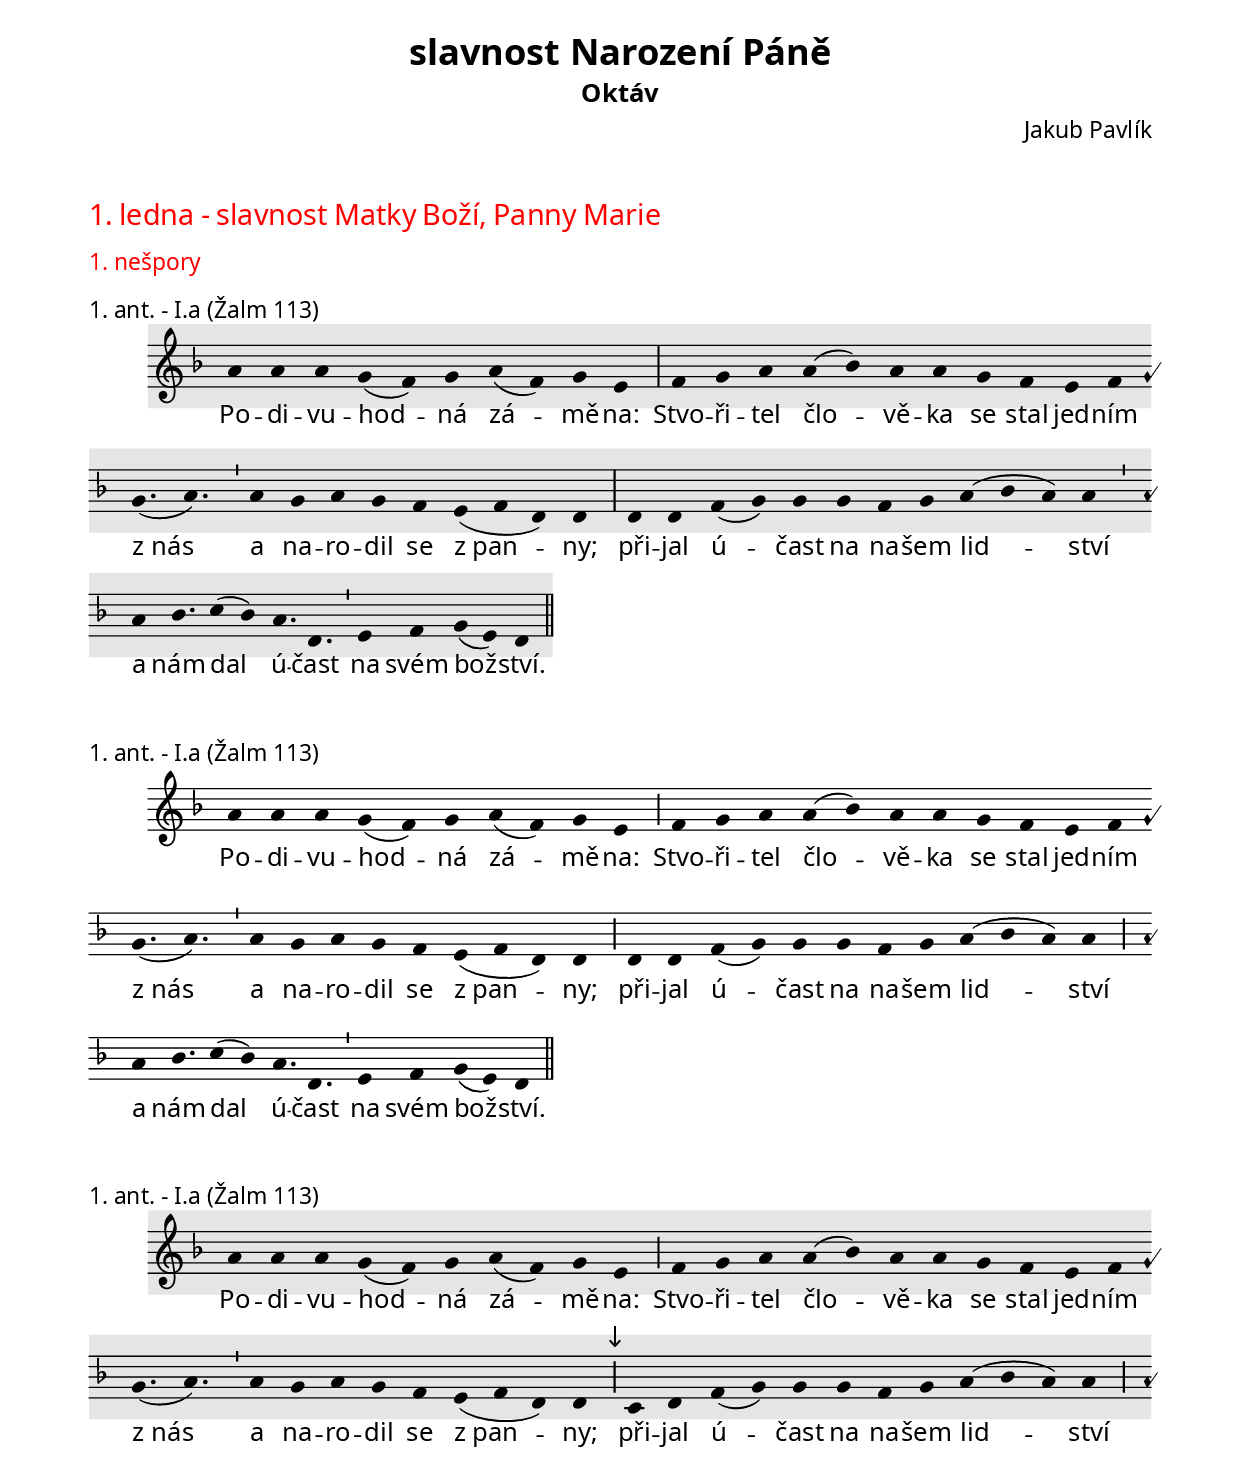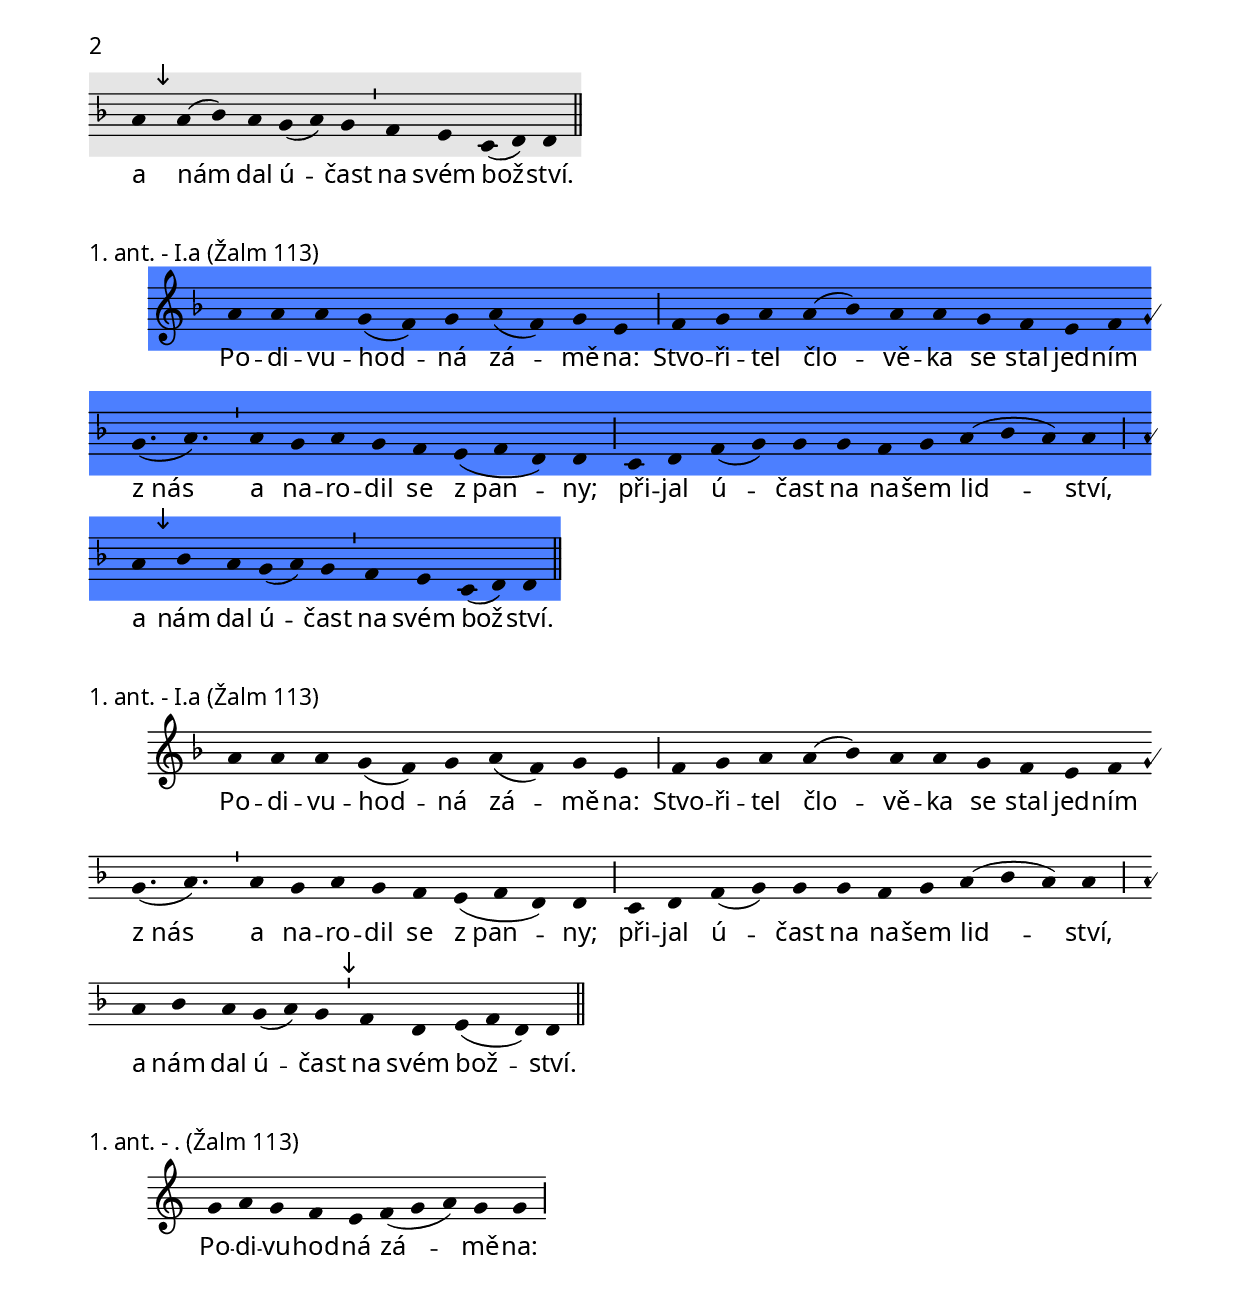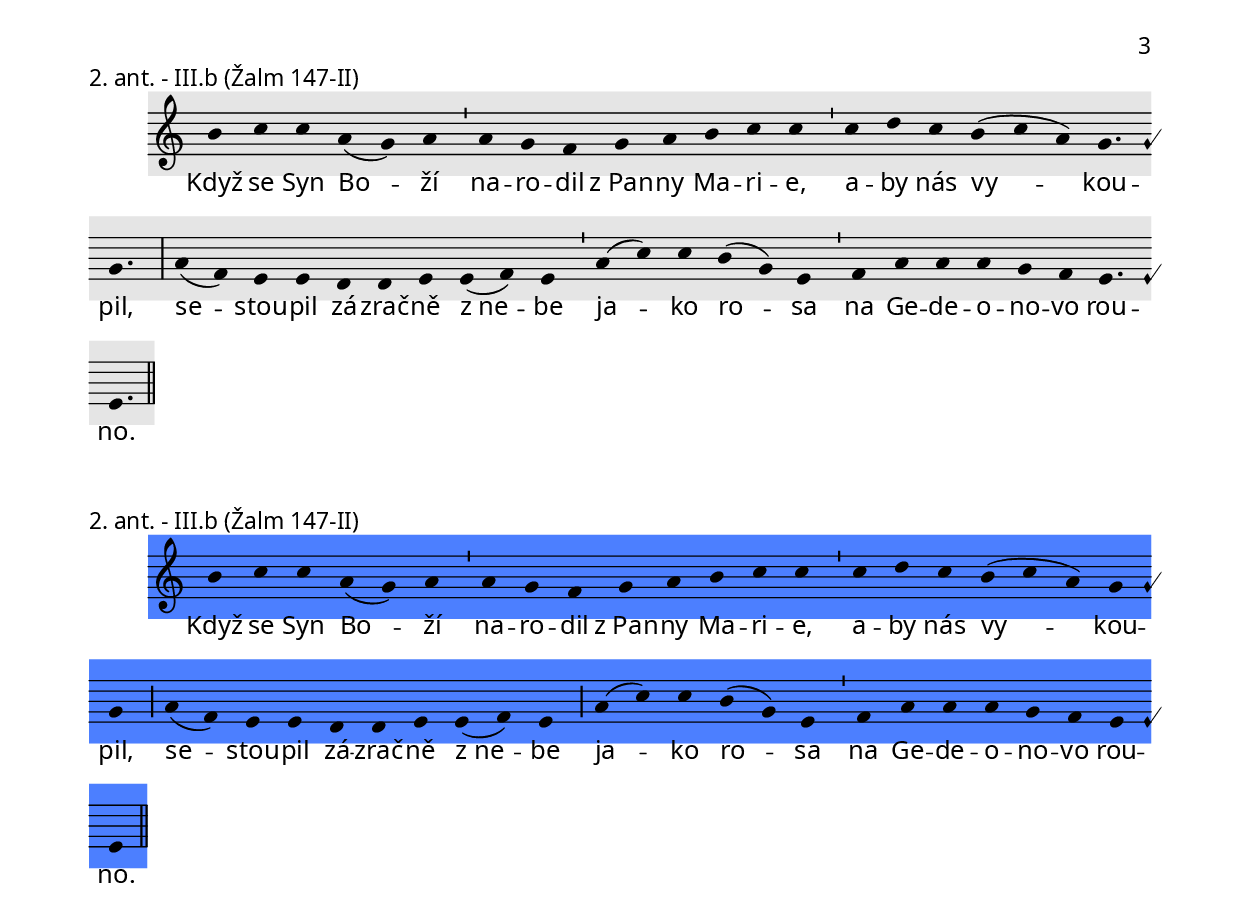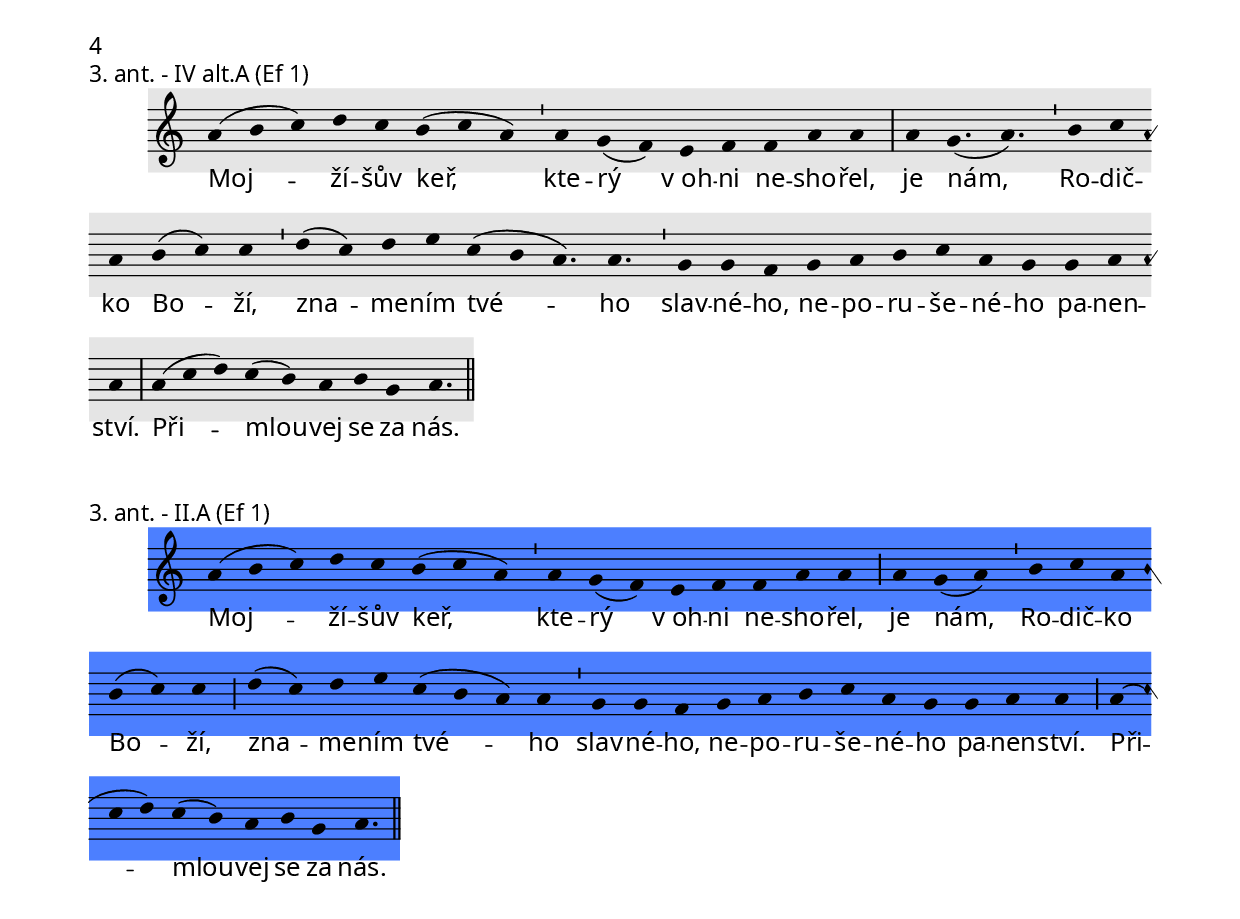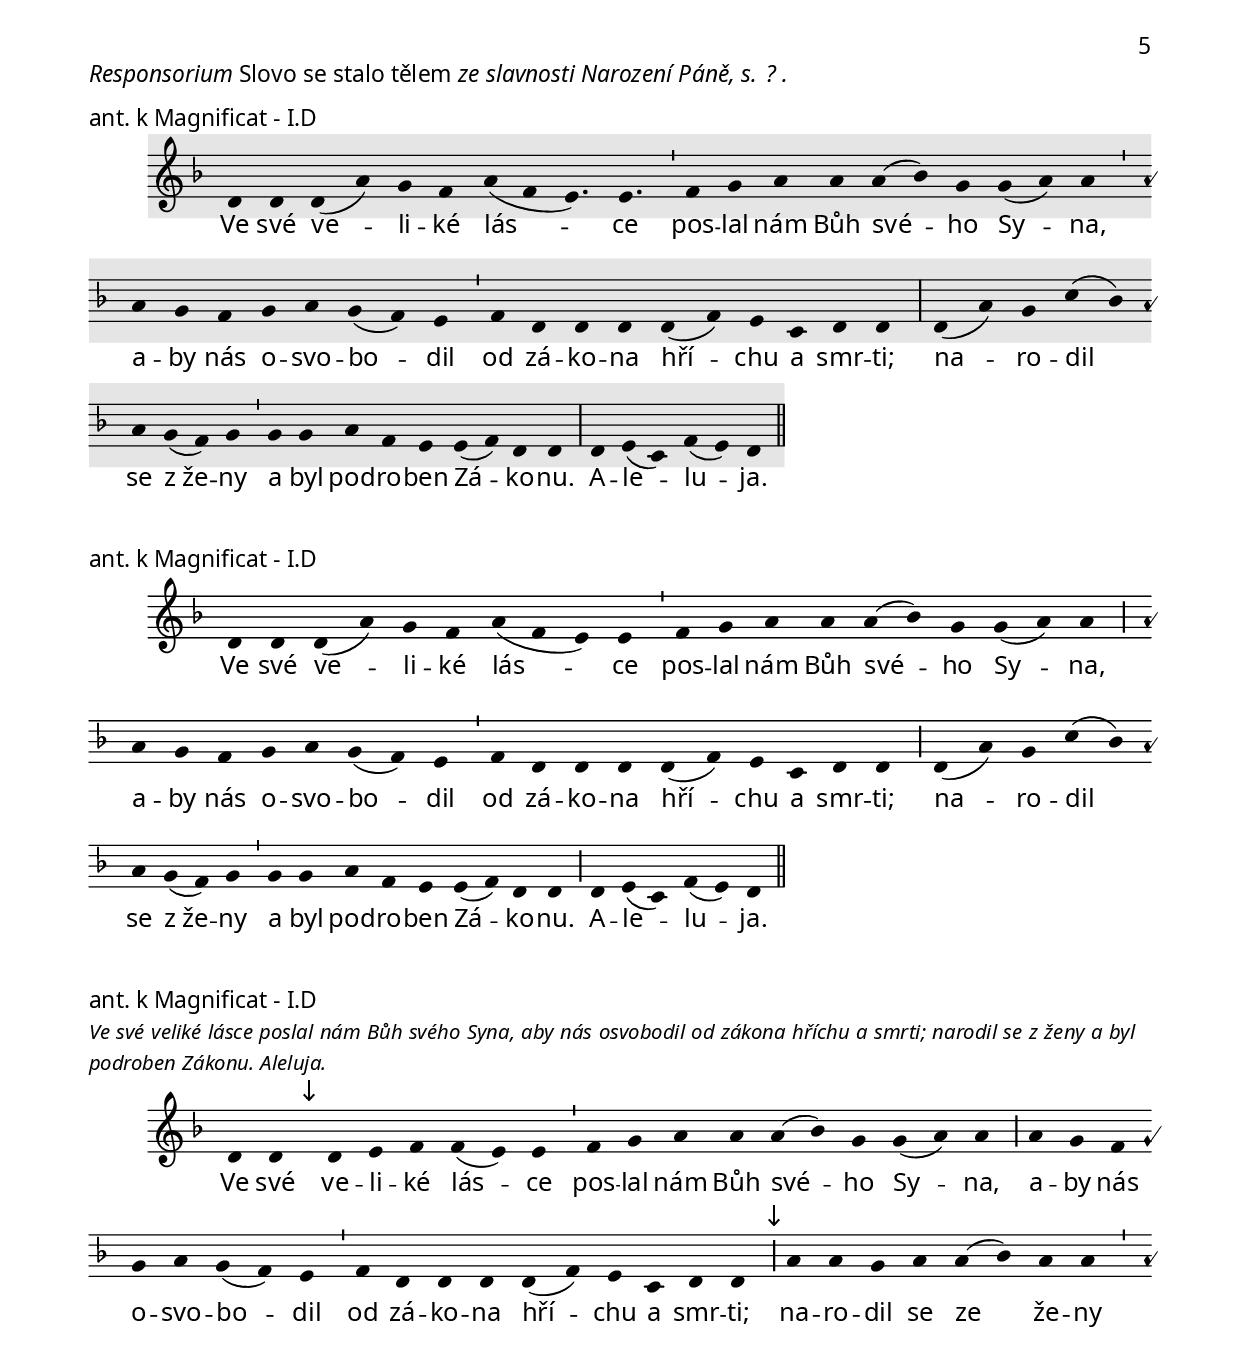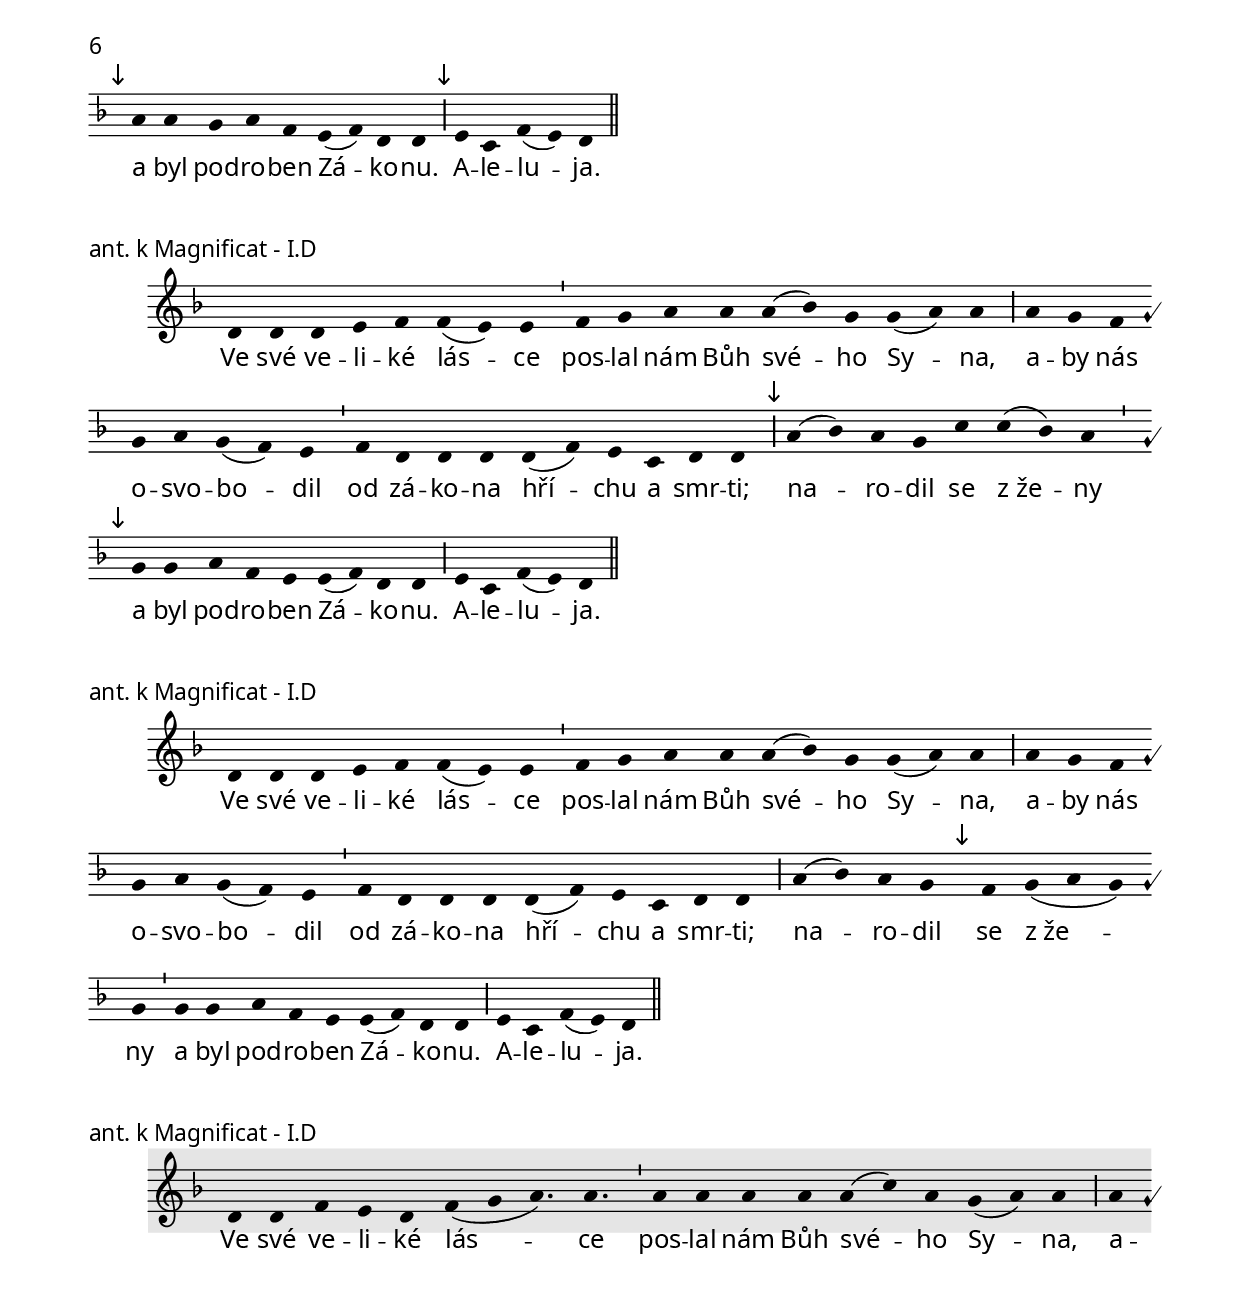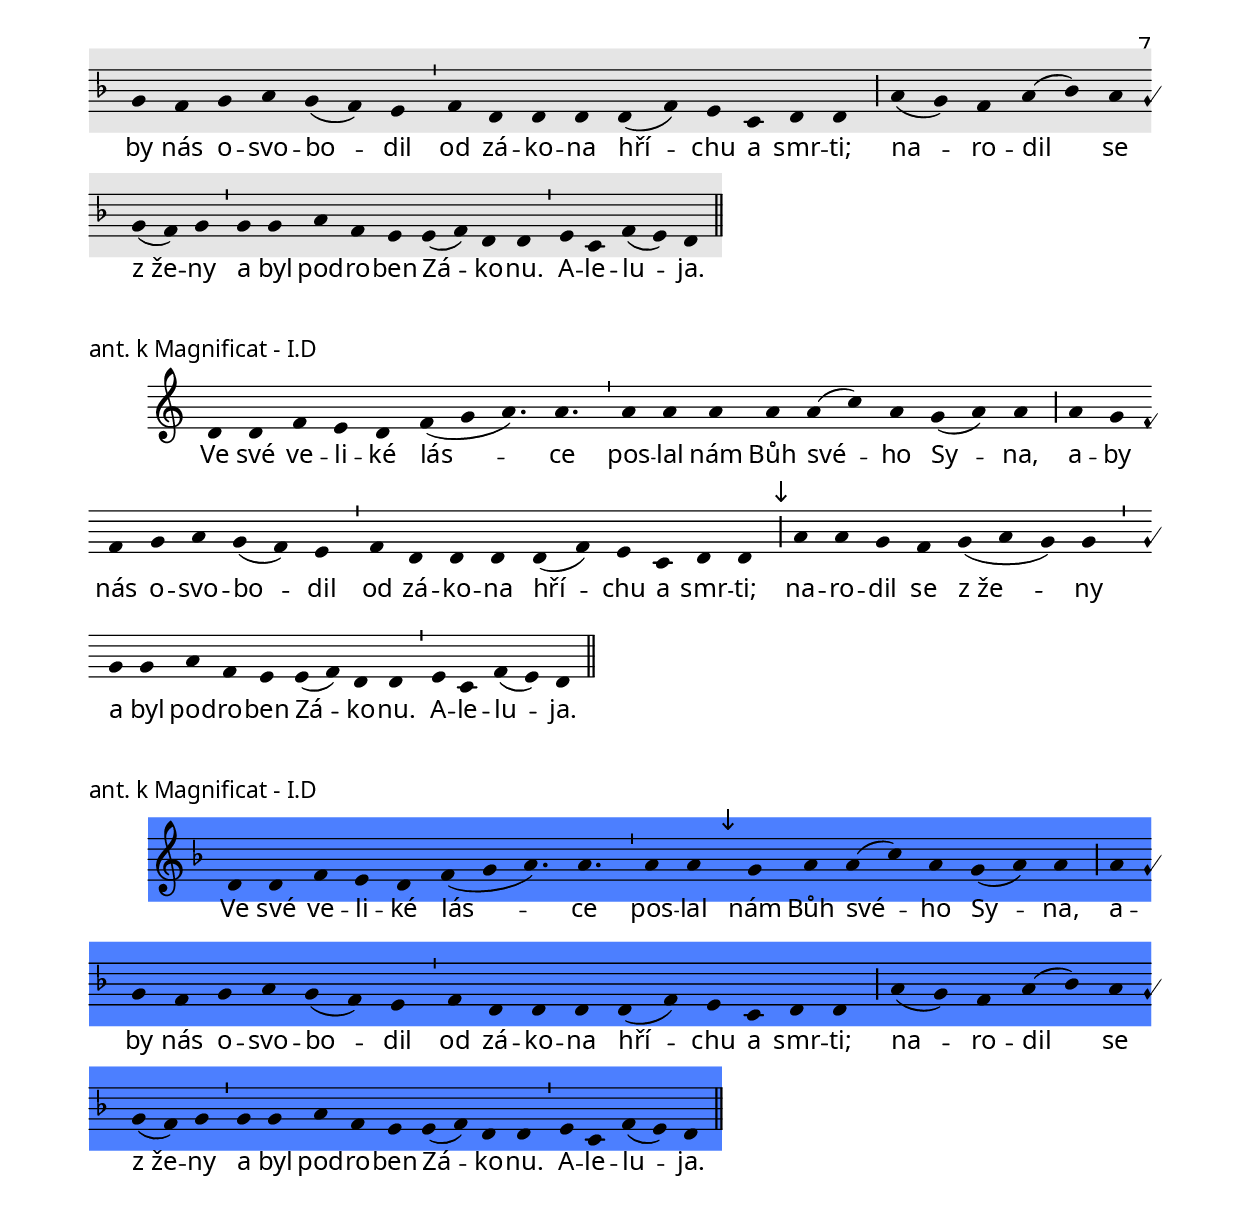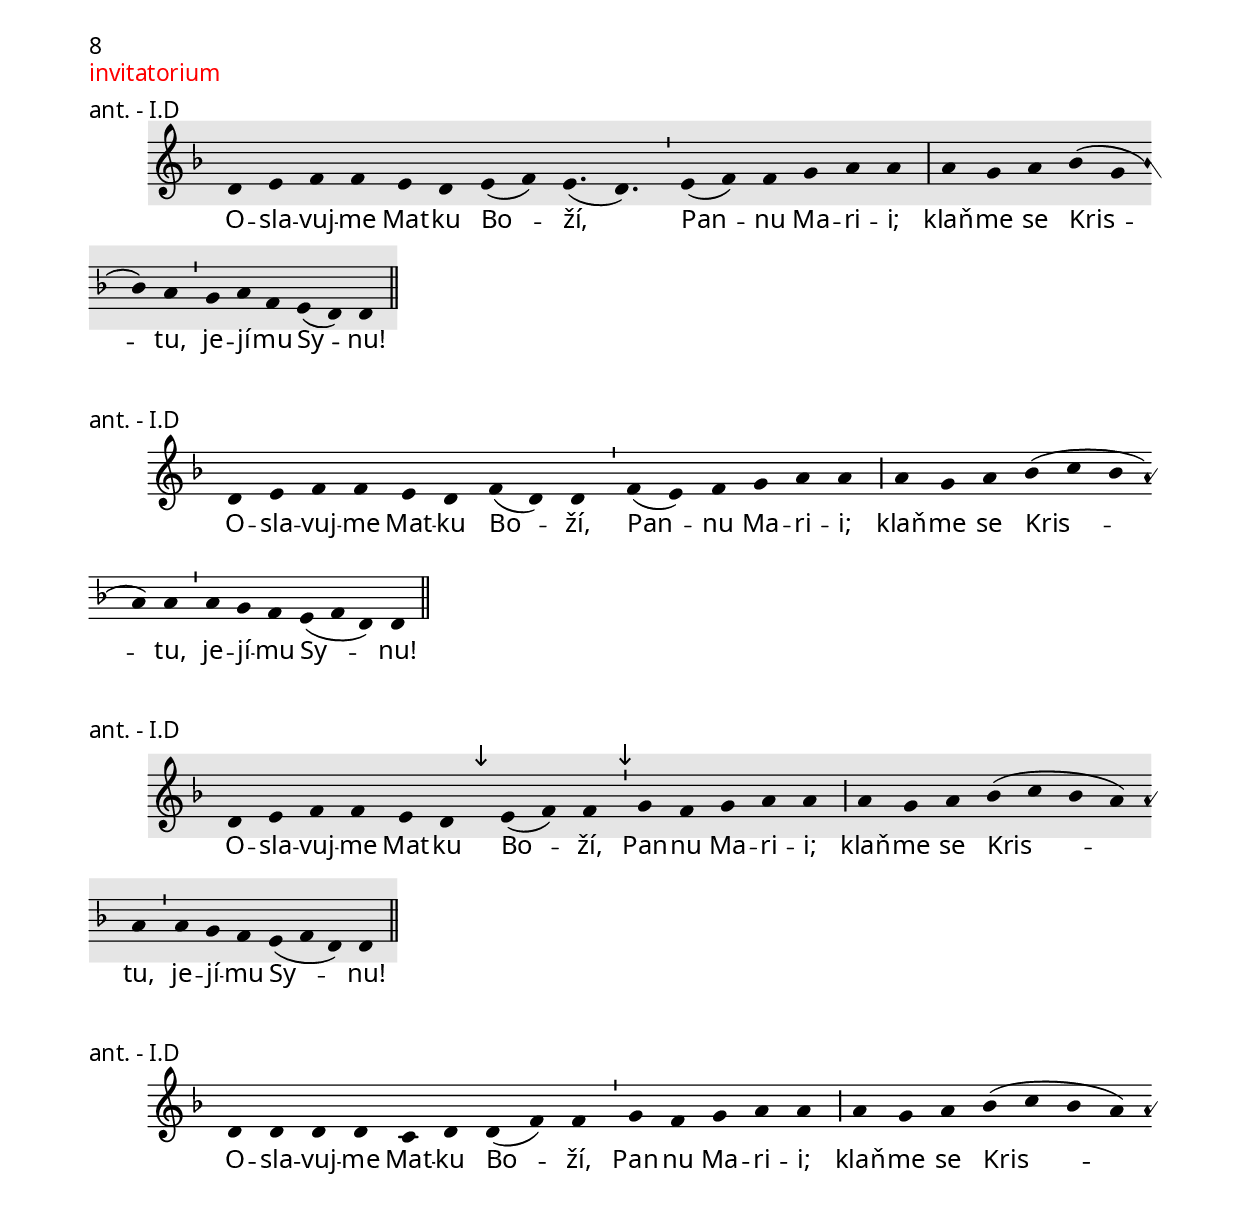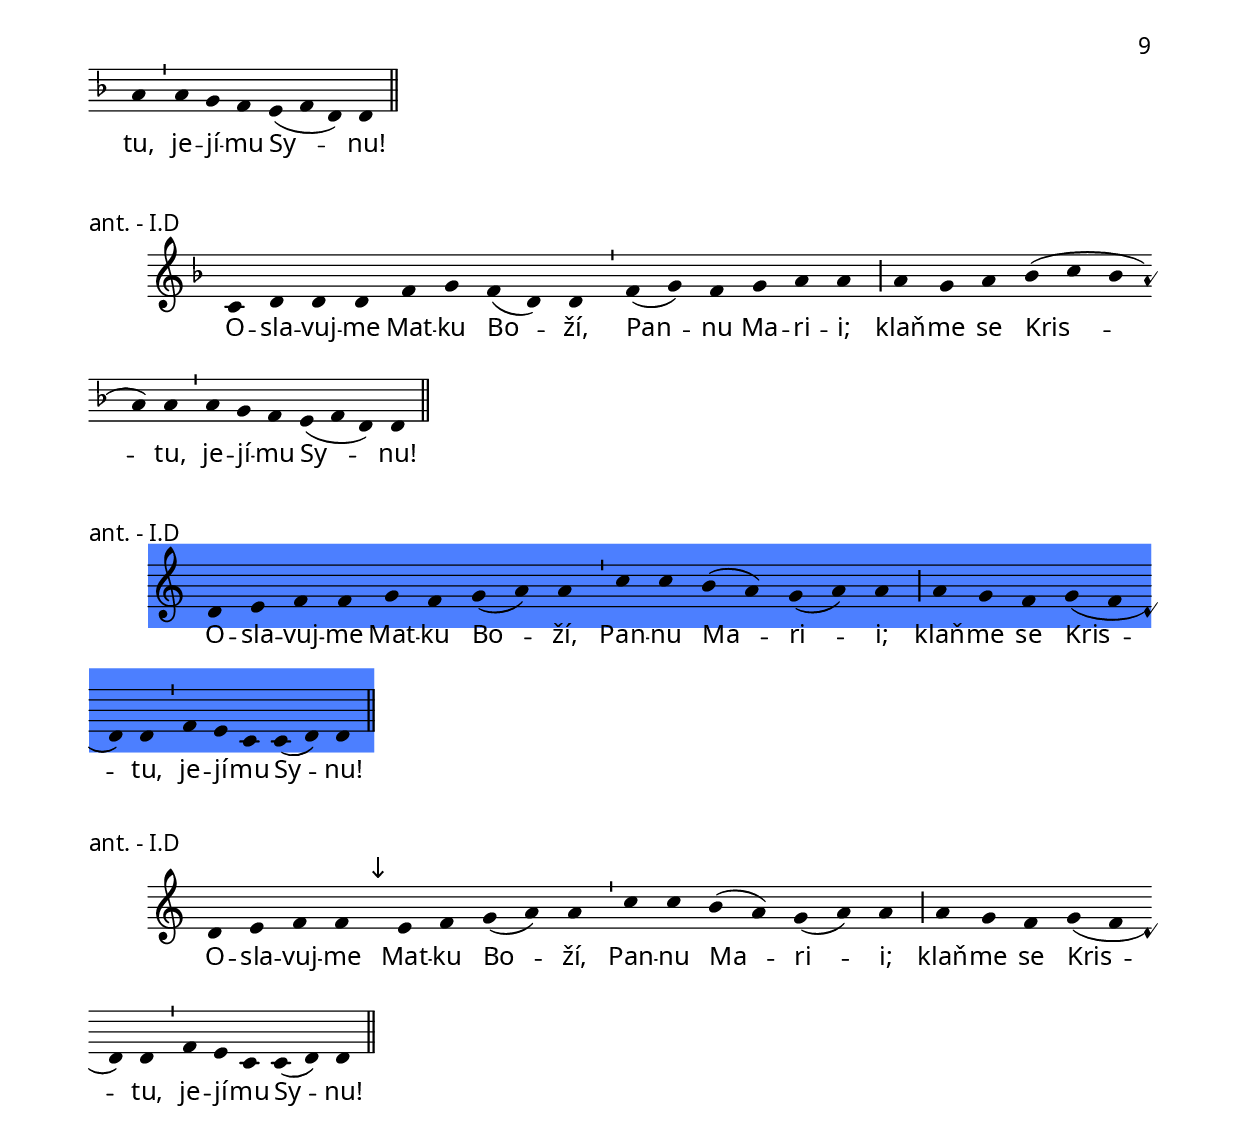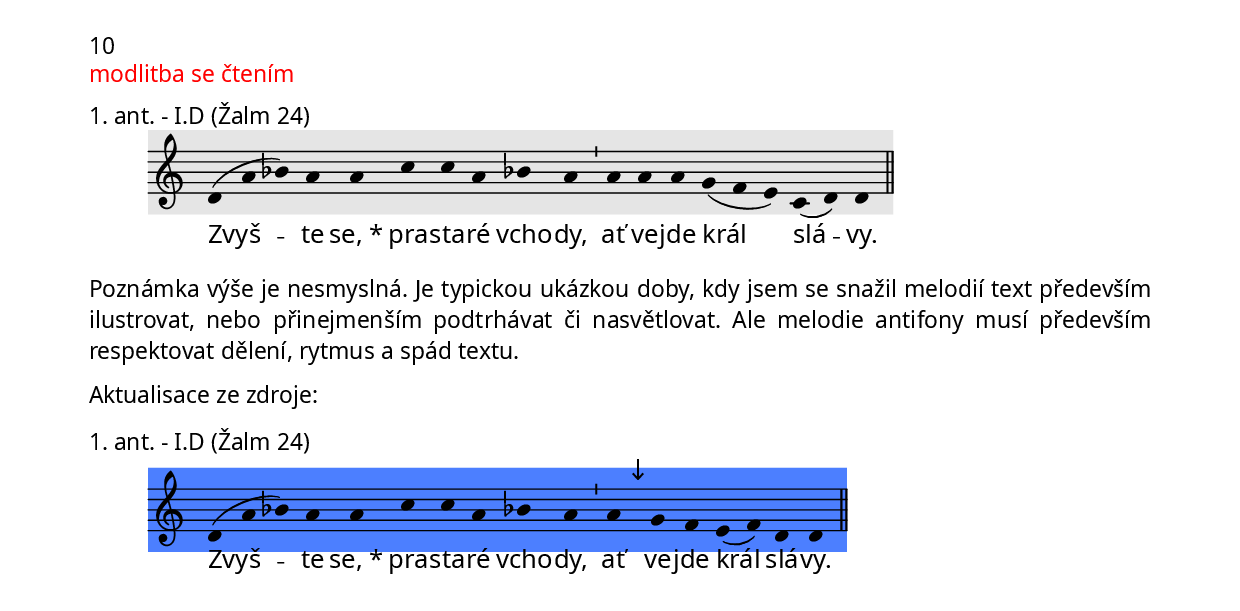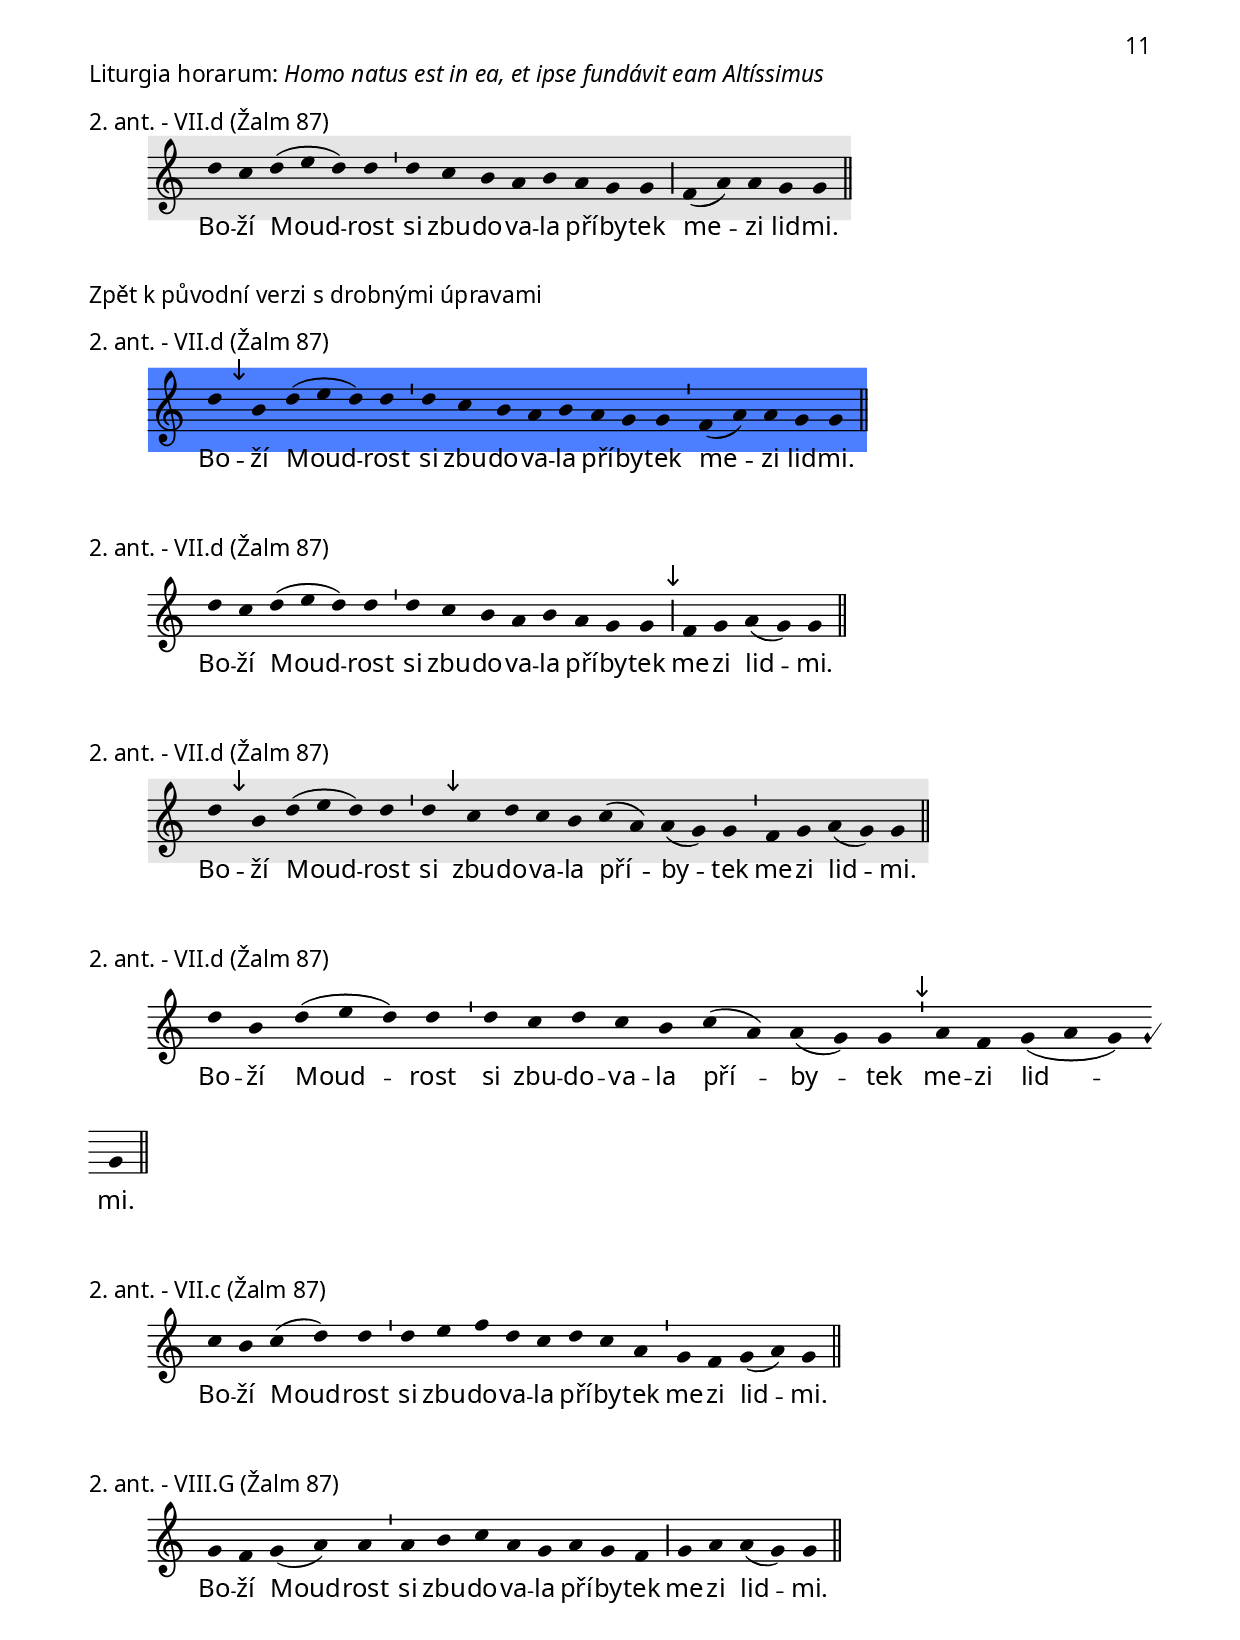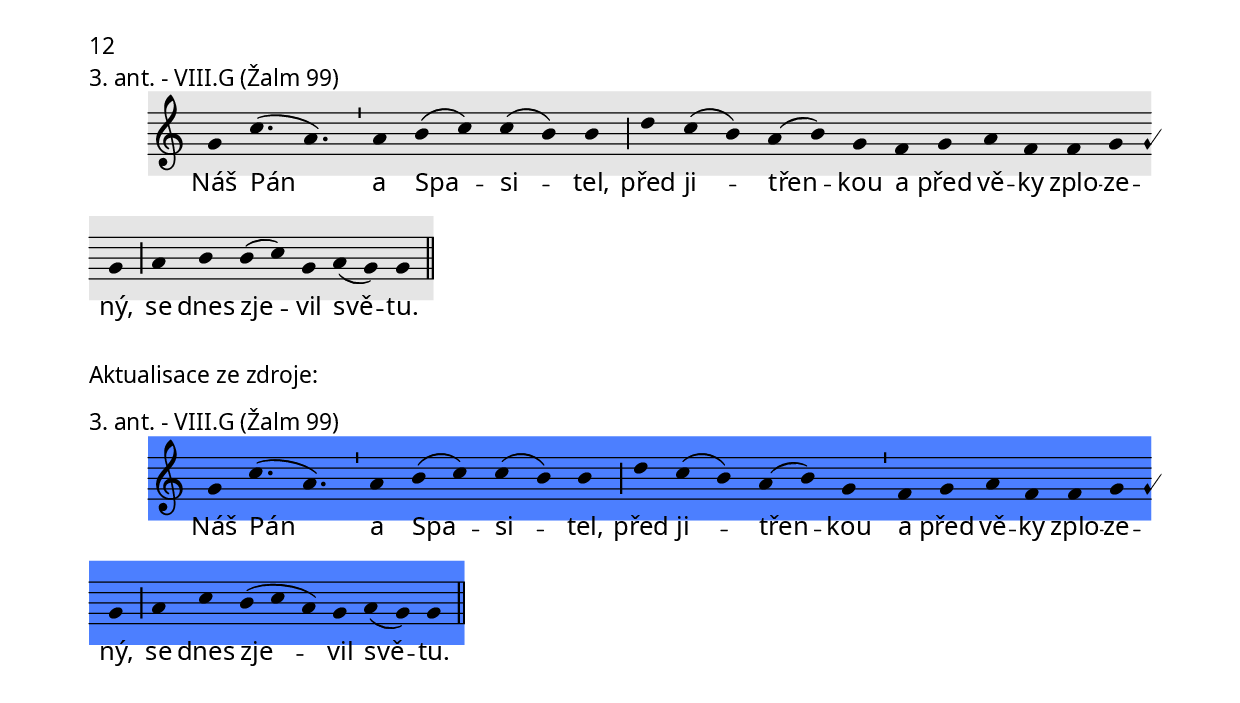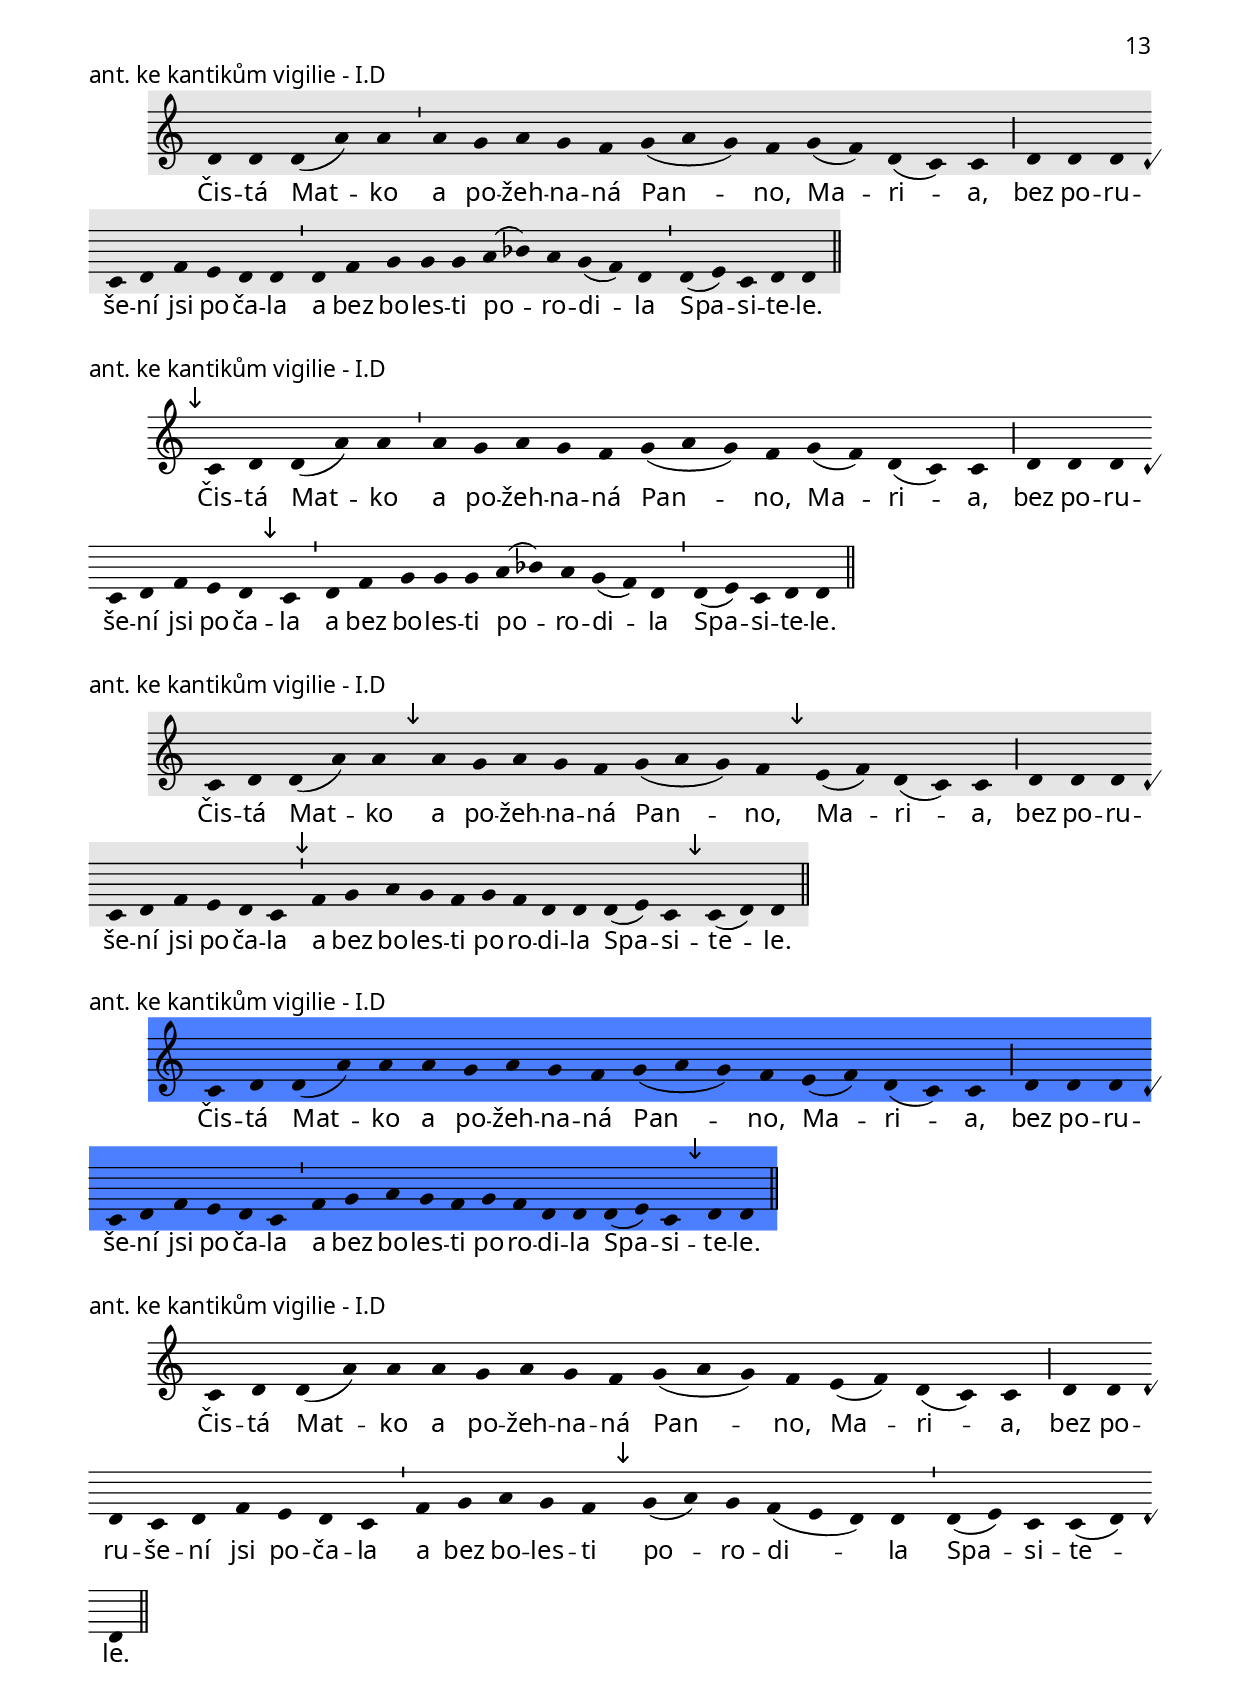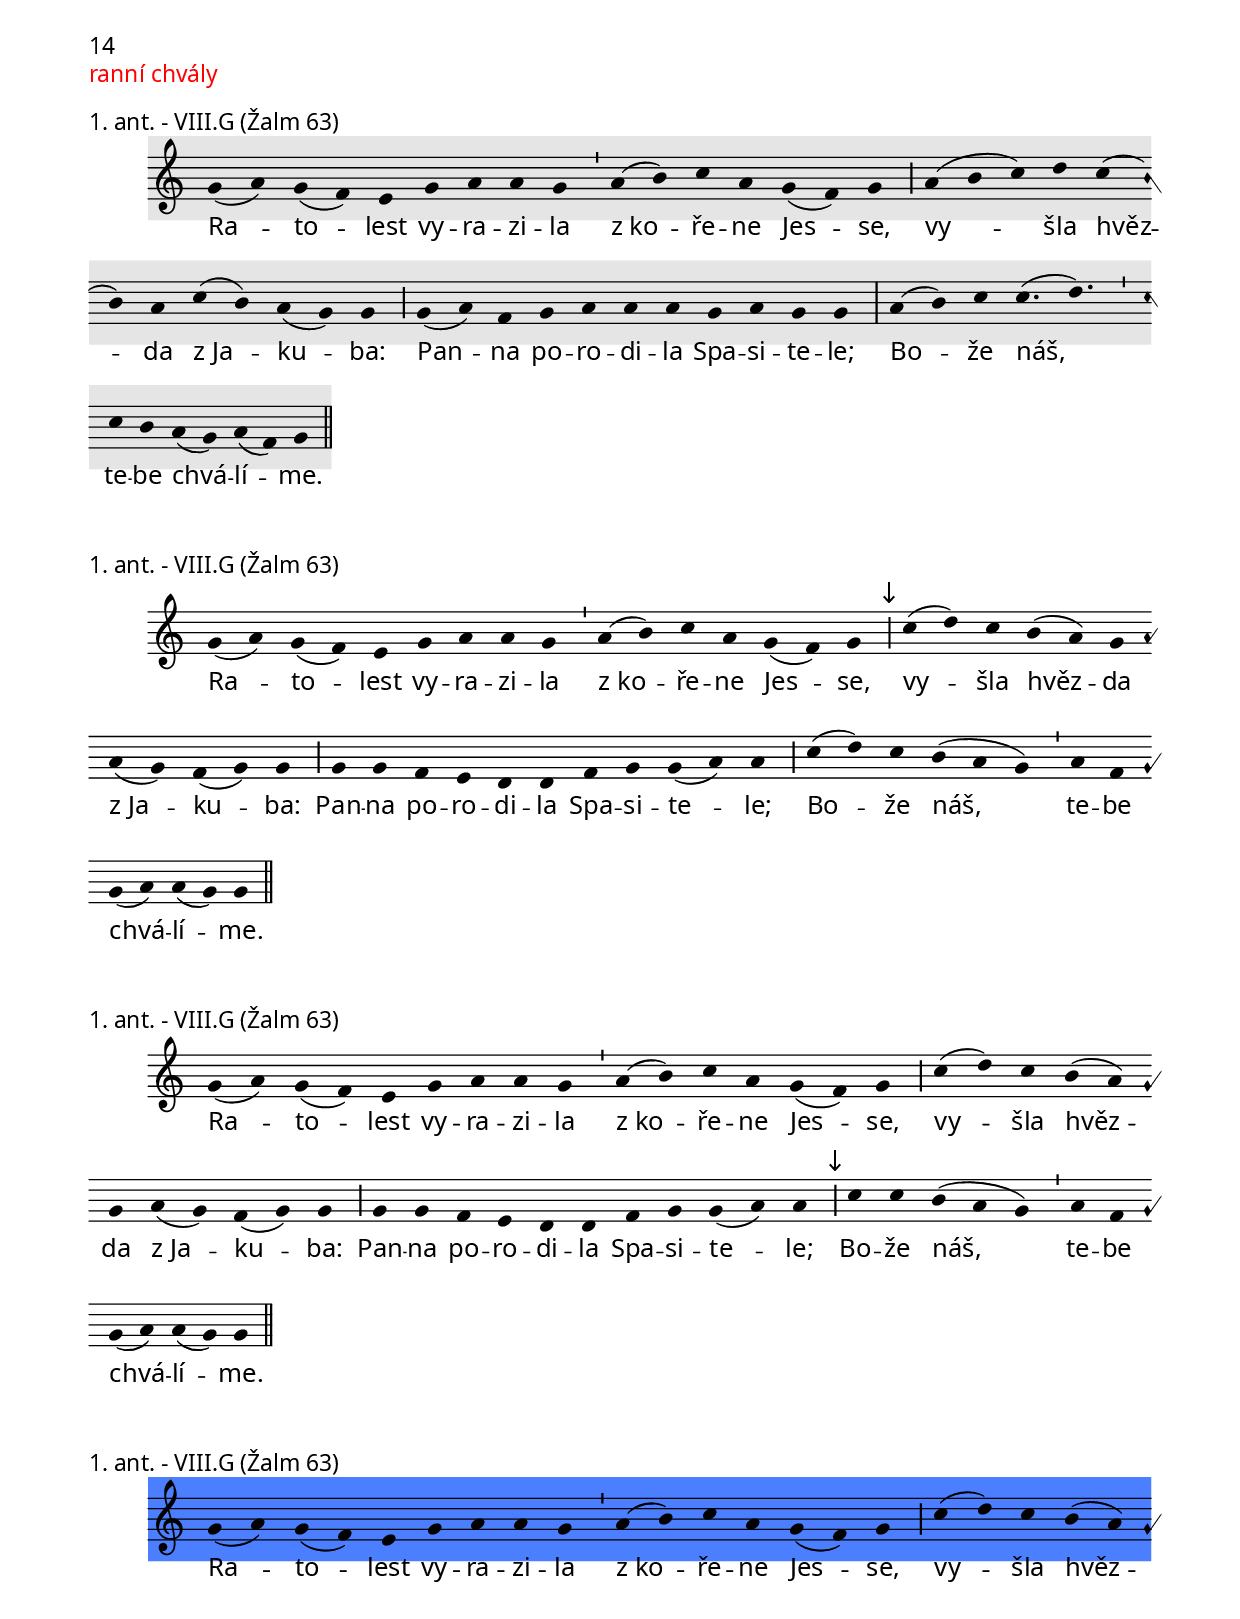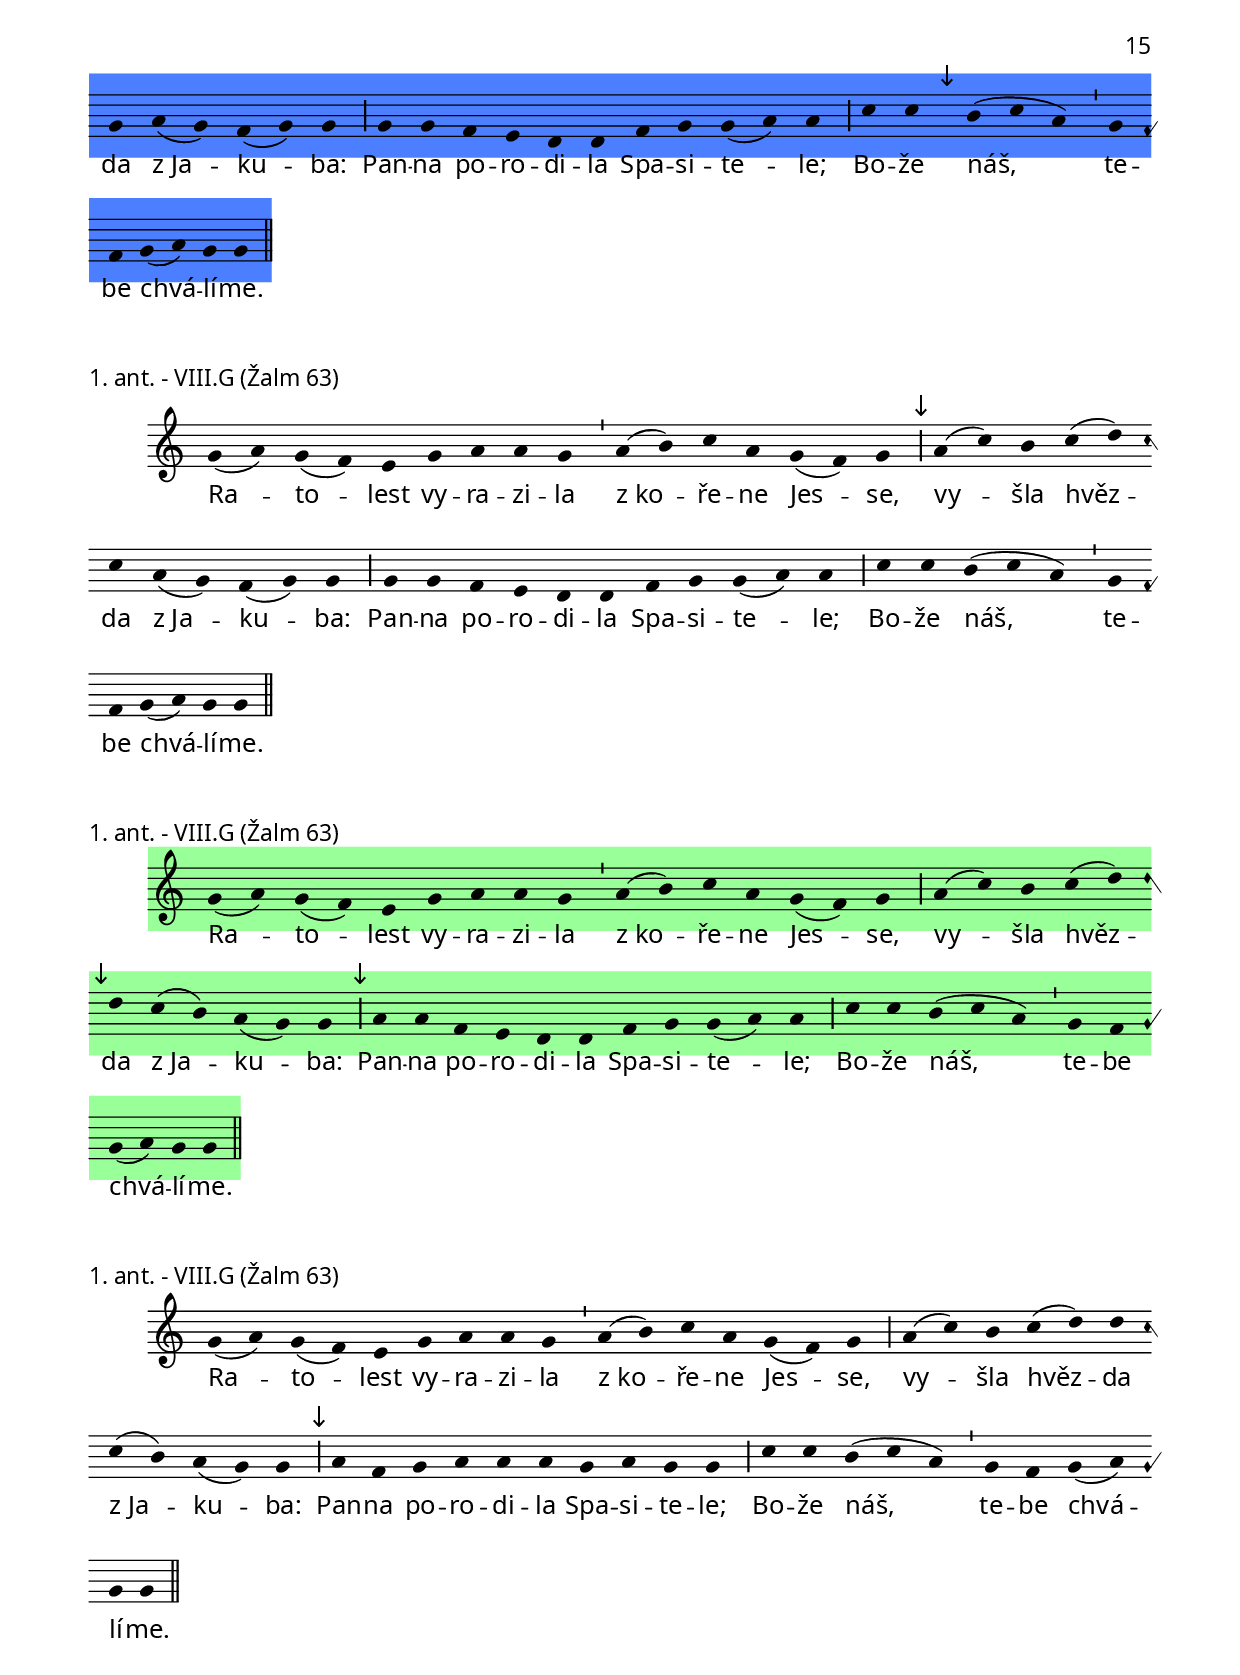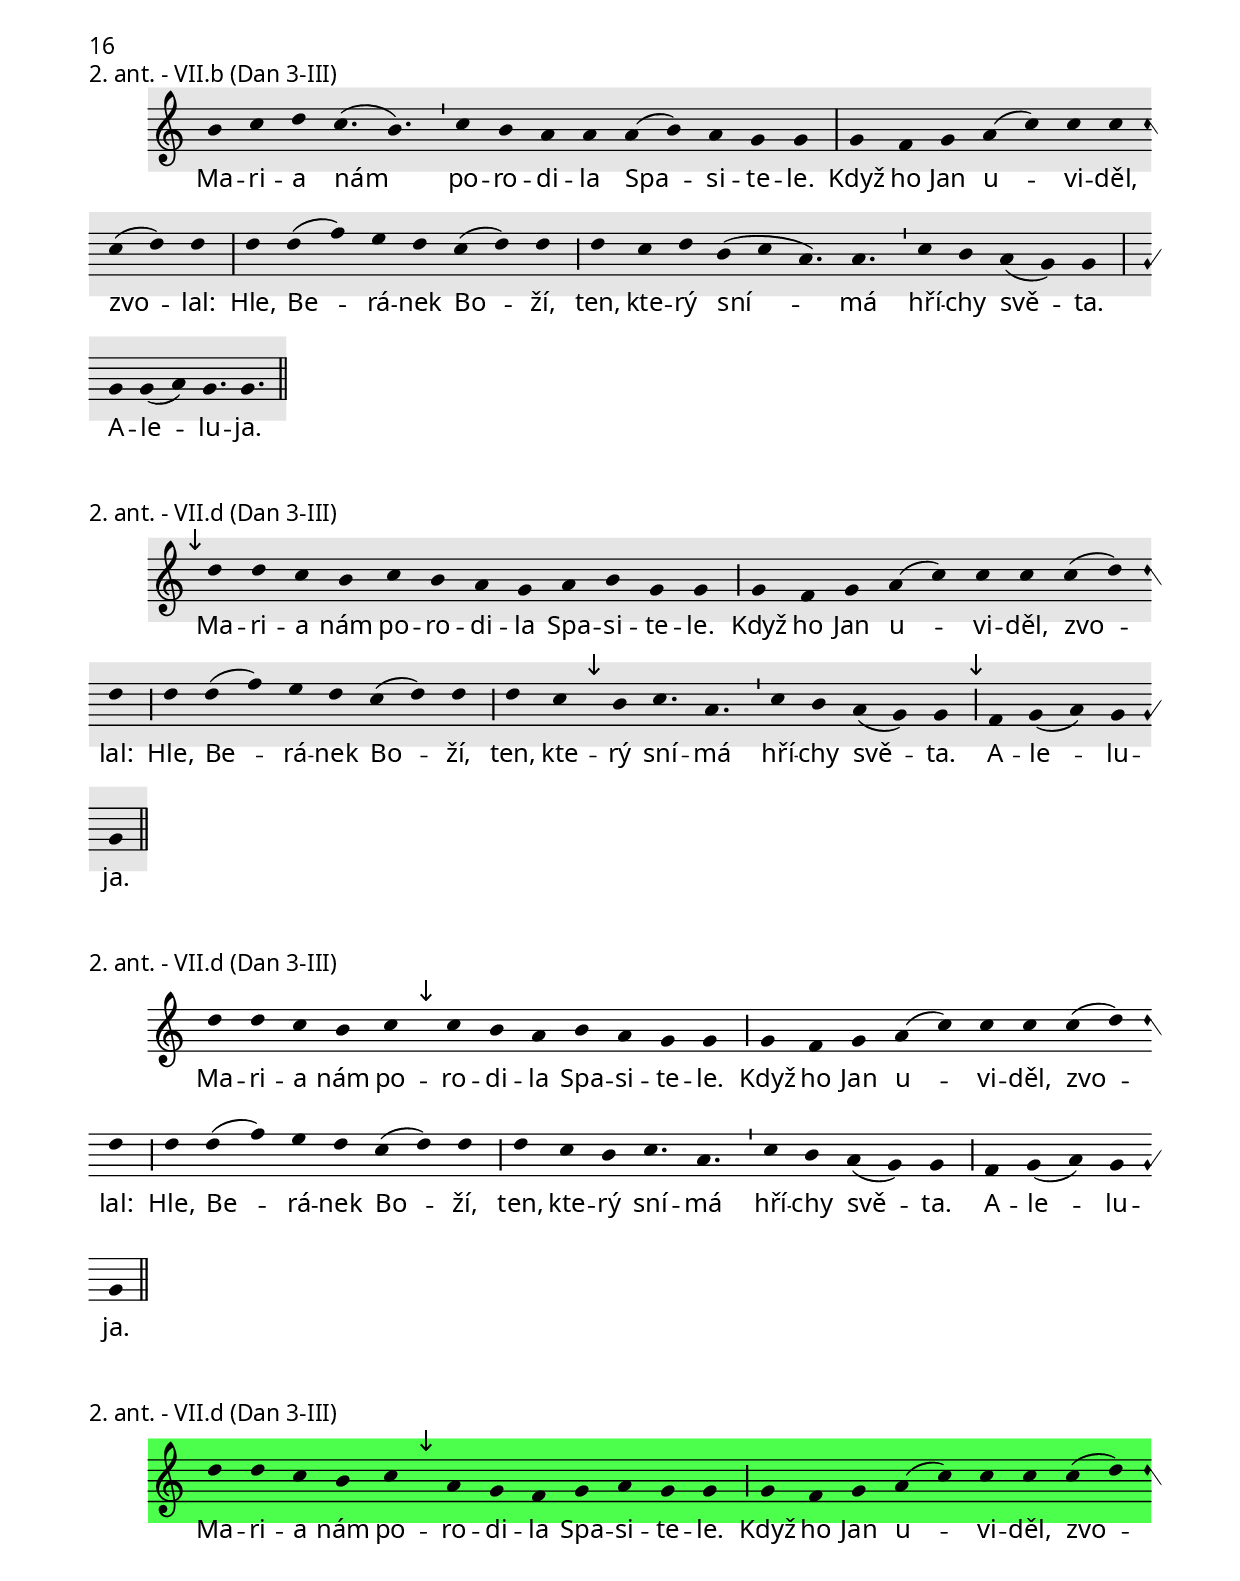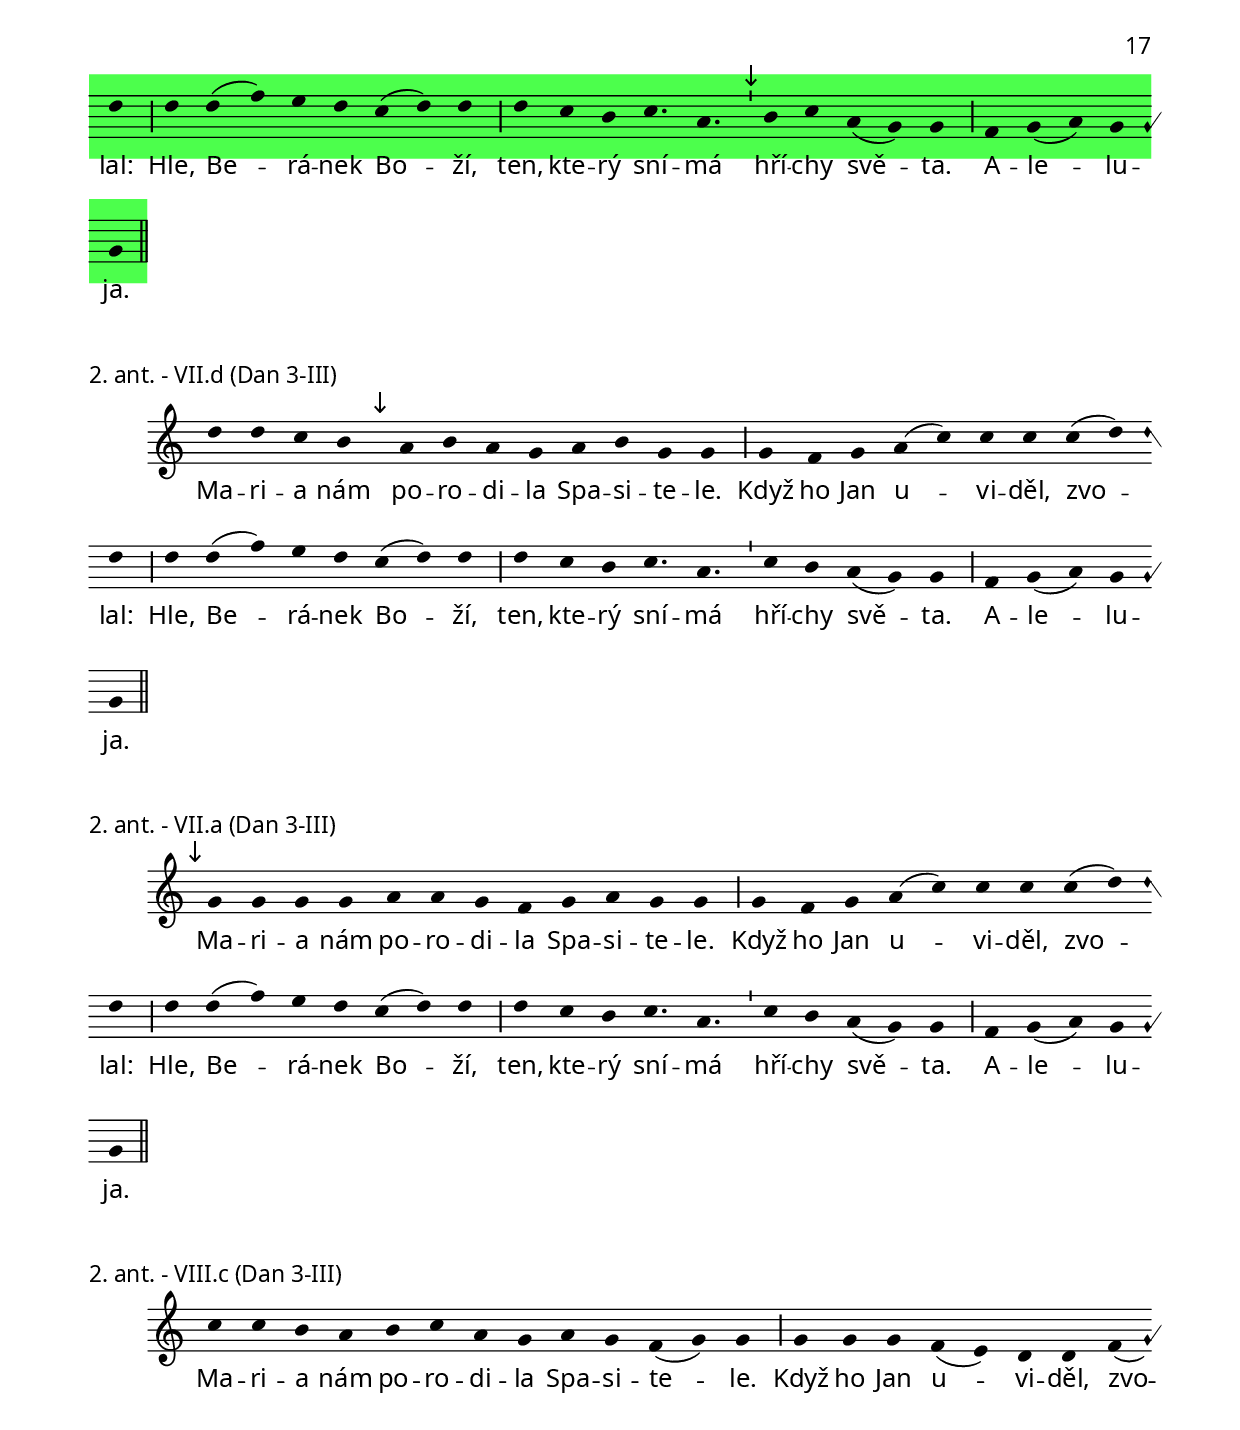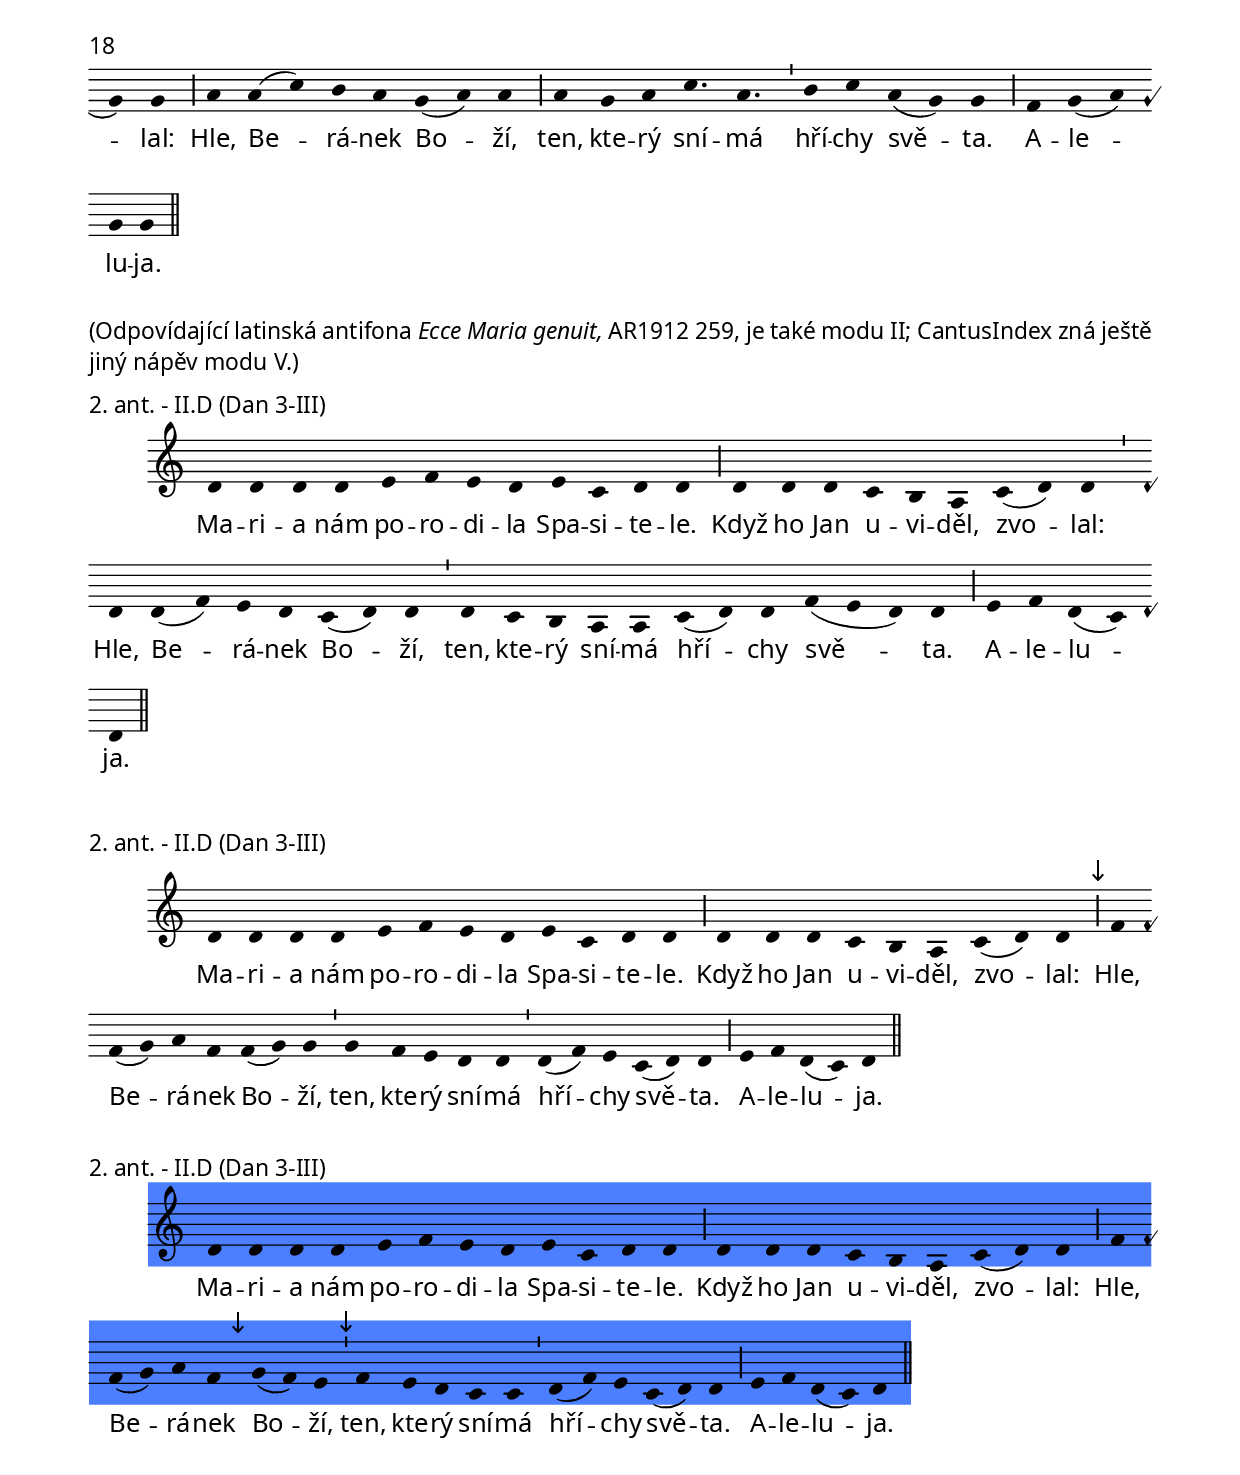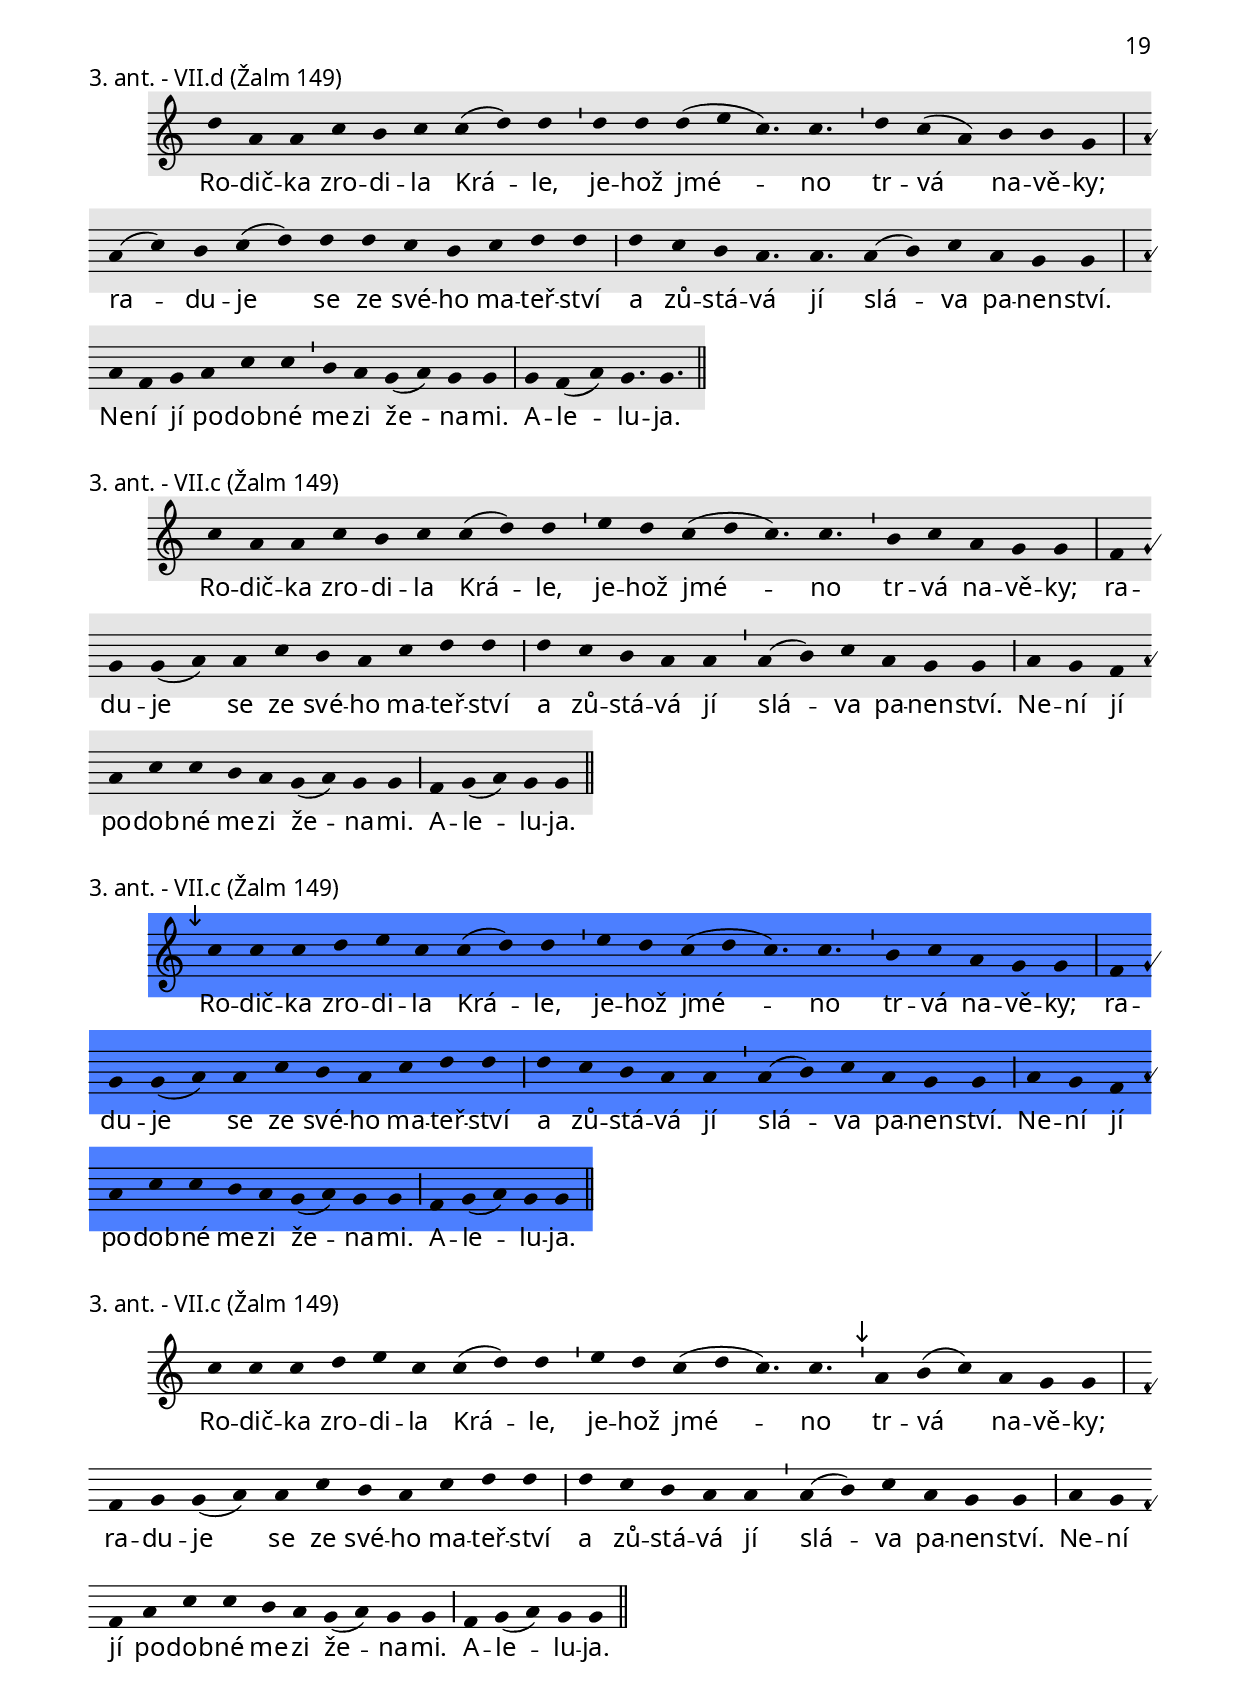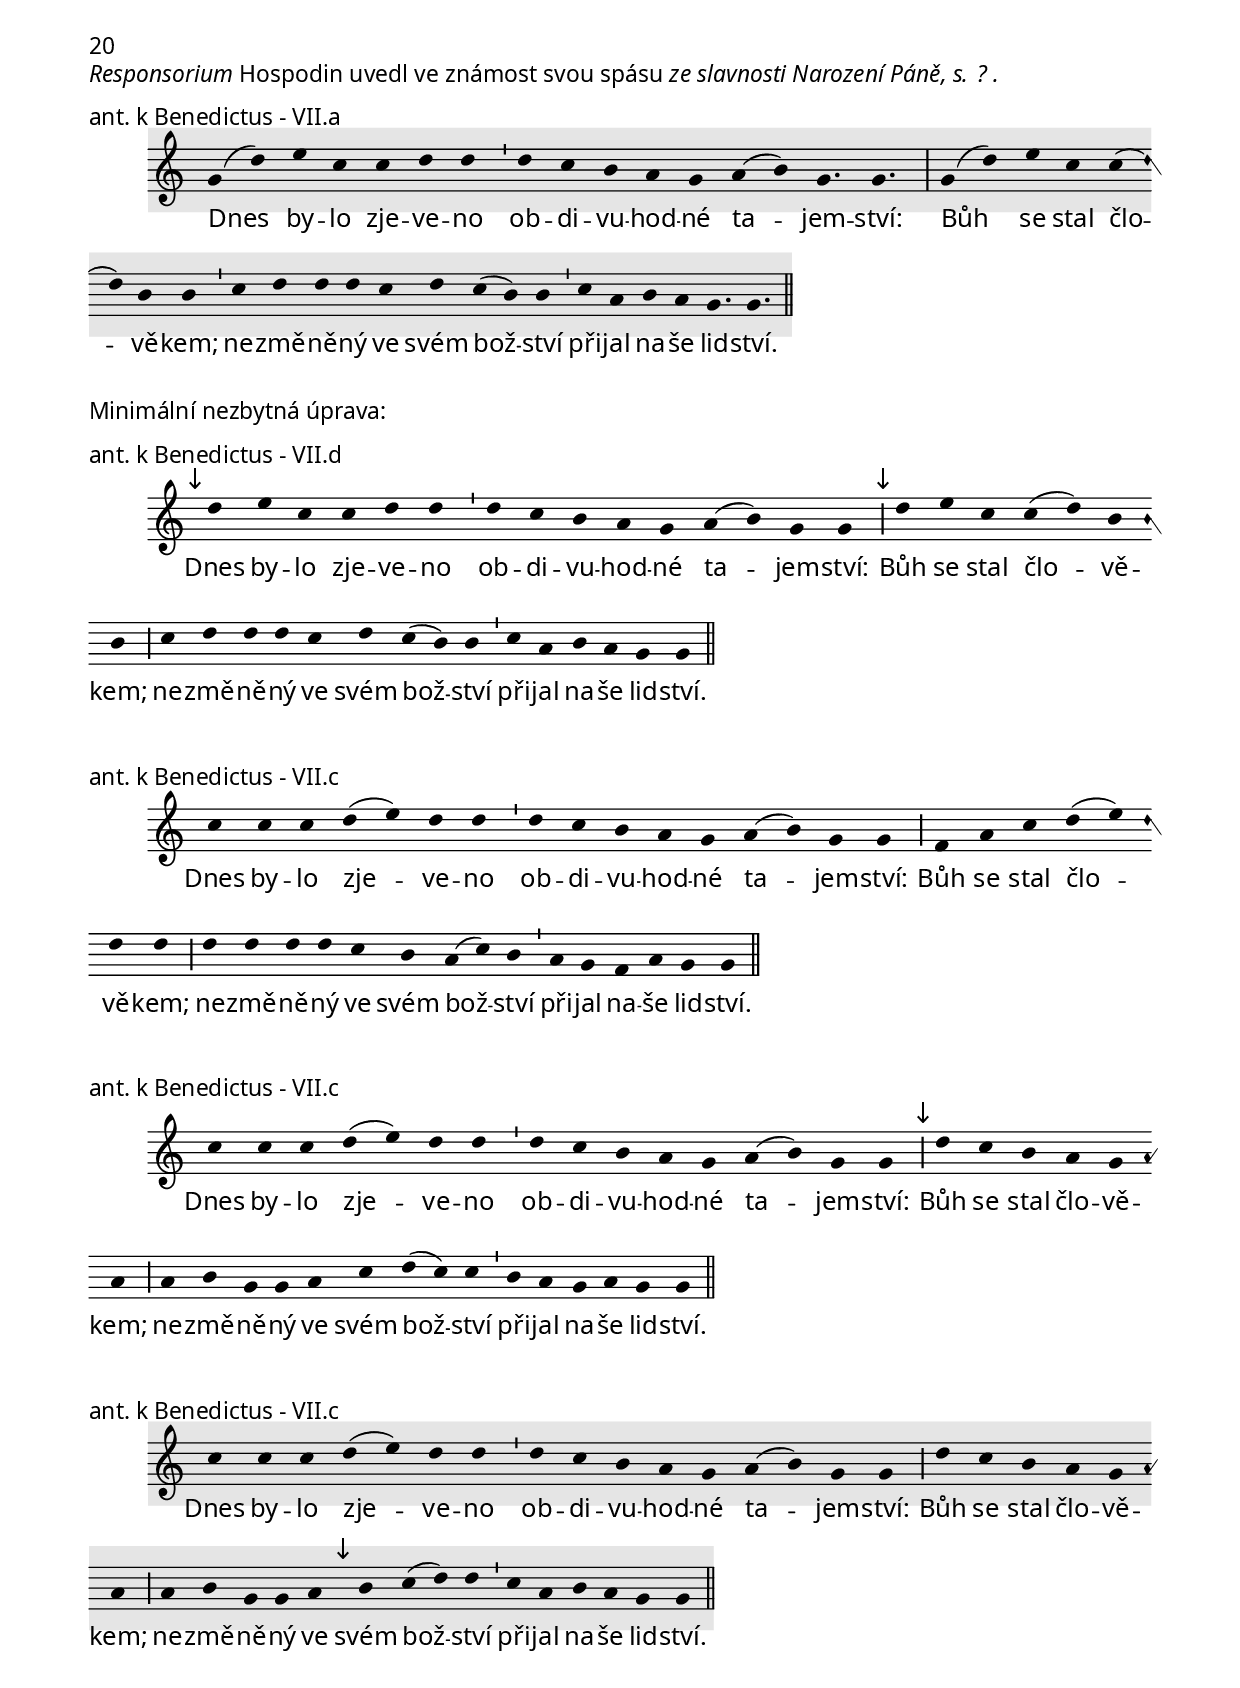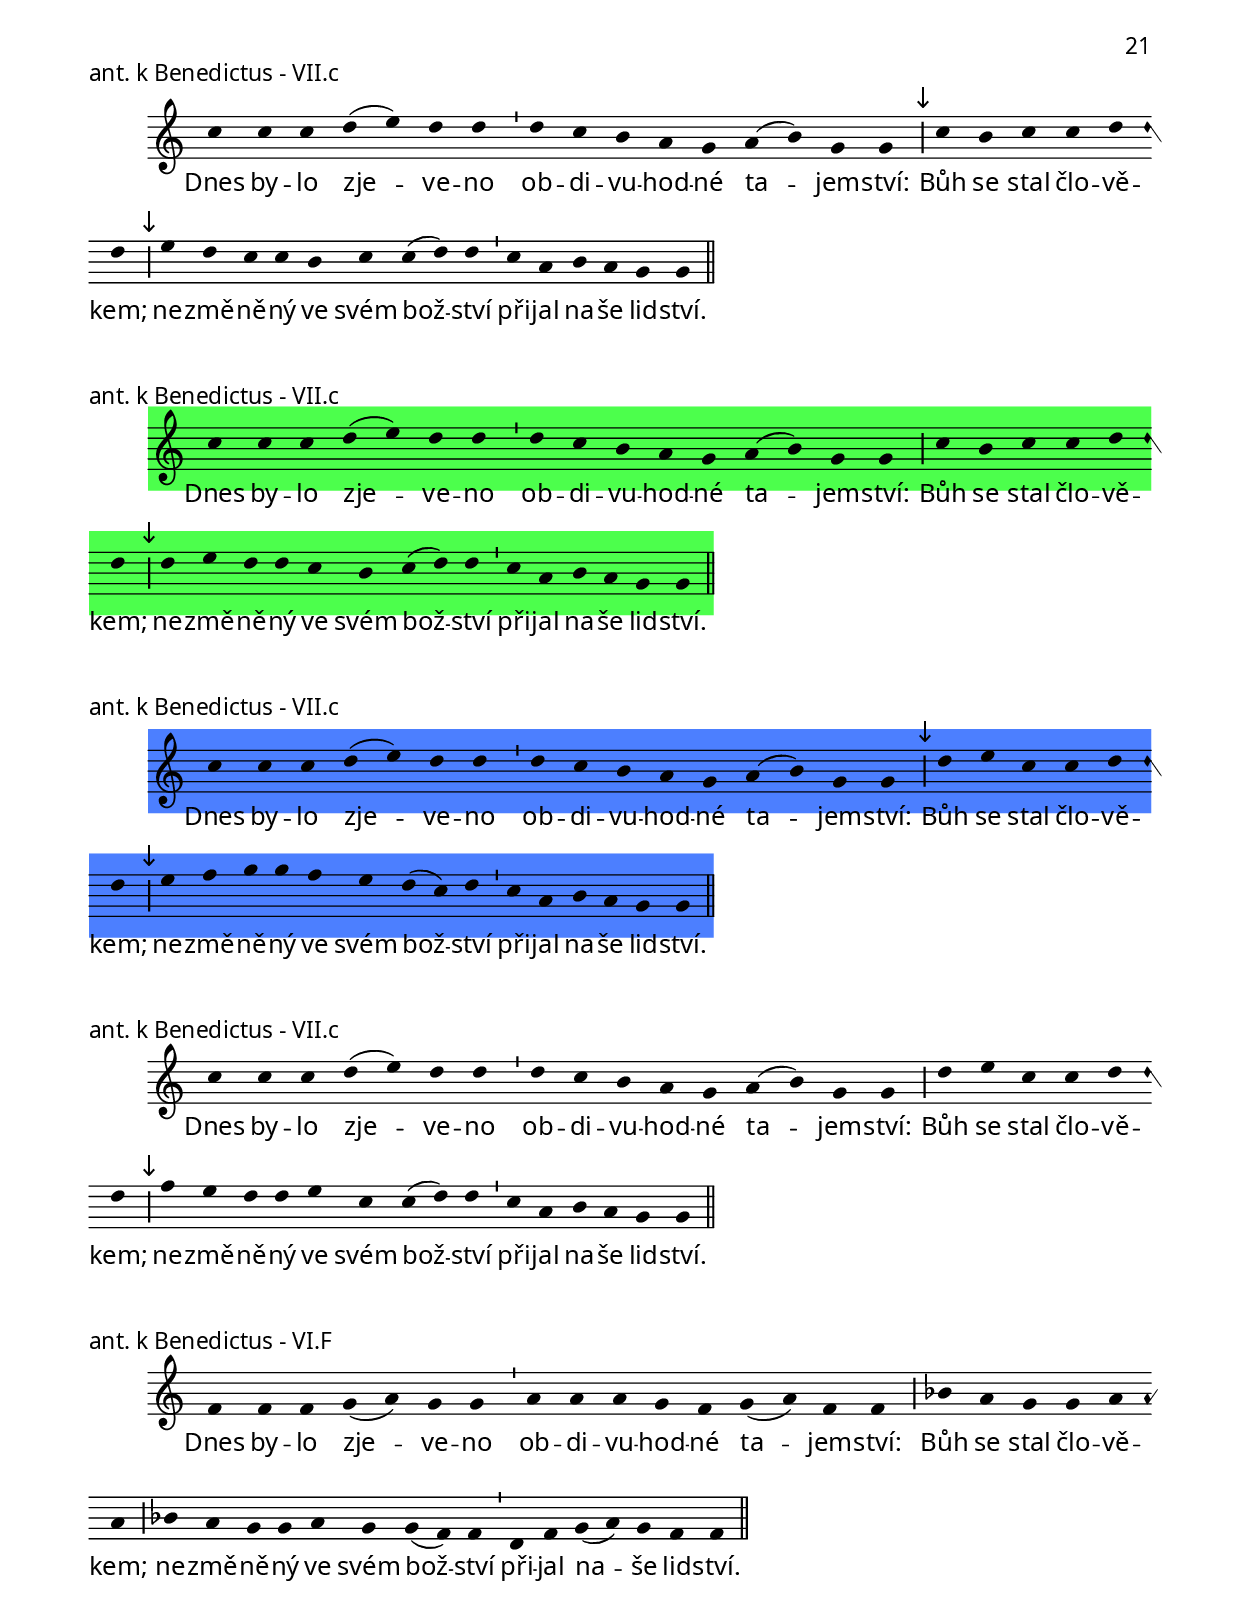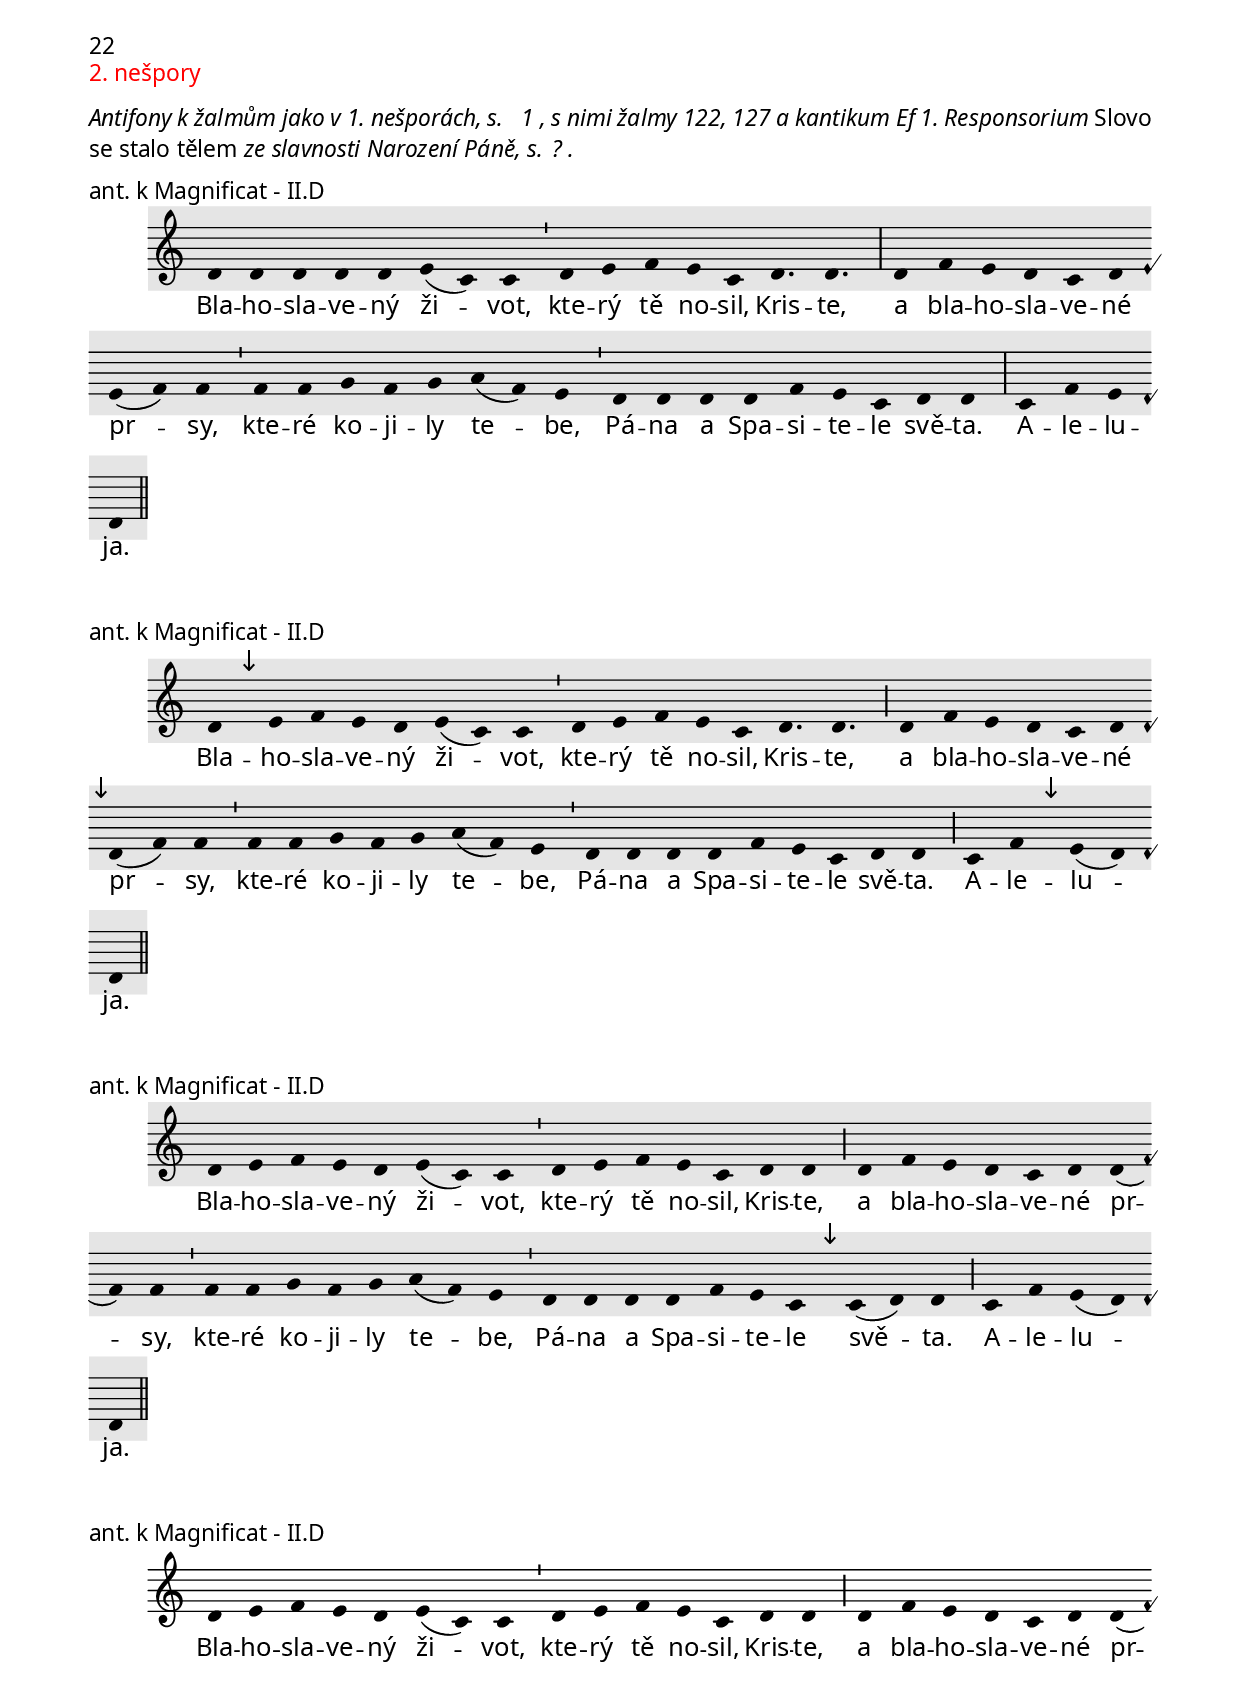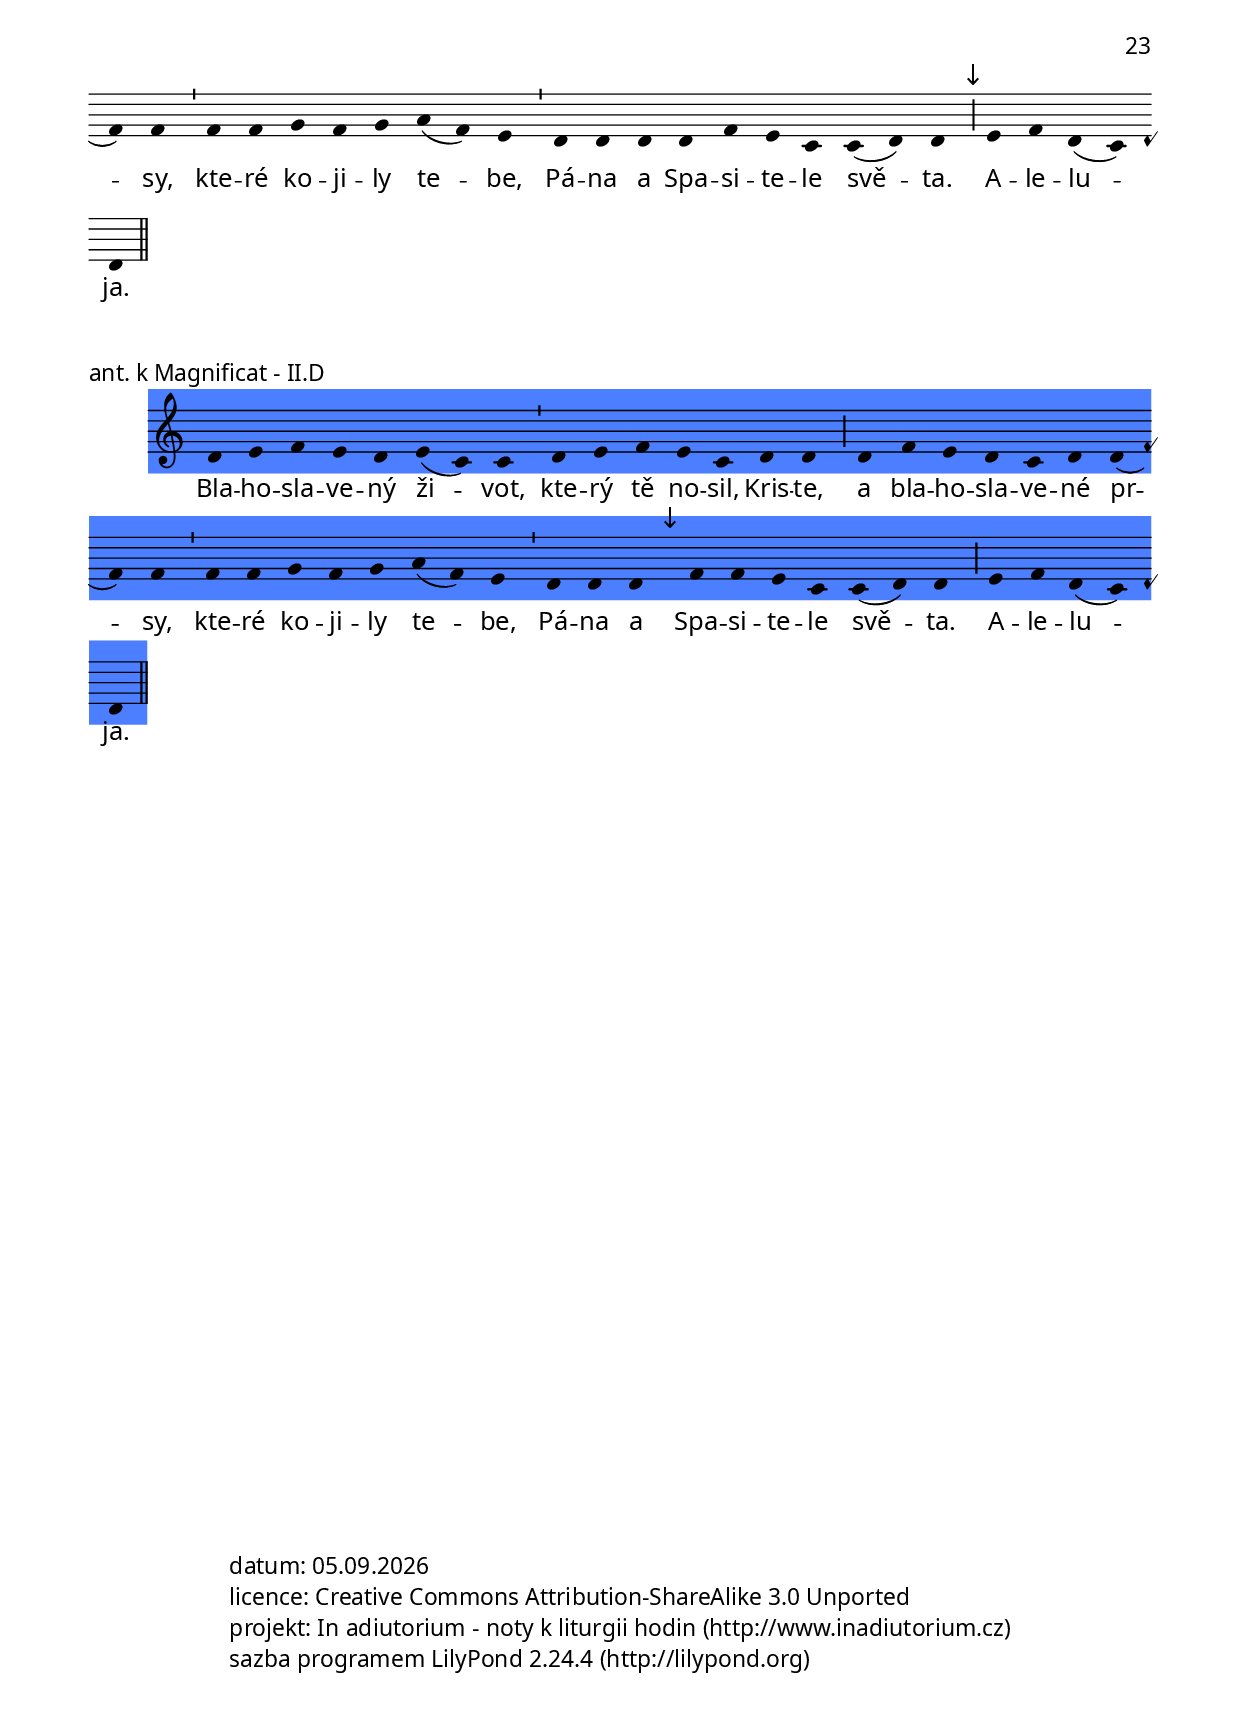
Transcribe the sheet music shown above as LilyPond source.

\version "2.12.3"

\header {
  title = "slavnost Narození Páně"
  composer = "Jakub Pavlík"
}

\include "spolecne.ly"
\include "dilyresponsorii.ly"

\bookpart {
  \header {
    subtitle = "Oktáv"
  }
  \markup {\nadpisDen {1. ledna - slavnost Matky Boží, Panny Marie}}

  \markup {\nadpisHodinka {"1. nešpory"}}
  \label #'slavMatkyBoziNesporyI

  \score {
    \relative c'' {
      \zvyraznovacSedy
      \choralniRezim
      \key f \major
      a4 a a g( f) g a( f) g e \barMax

      f g a a( bes) a a g f e f g4.( a) \barMin
      a4 g a g f e( f d) d \barMax

      d d f( g) g g f g a( bes a) a \barMin
      a bes4. c4( bes) a4. d, \barMin
      e4 f g( e) d \barFinalis
    }
    \addlyrics {
      Po -- di -- vu -- hod -- ná zá -- mě -- na:

      Stvo -- ři -- tel člo -- vě -- ka se stal jed -- ním z_nás
      a na -- ro -- dil se z_pan -- ny;

      při -- jal  ú -- čast na na -- šem lid -- ství
      a nám dal ú -- čast
      na svém bož -- ství.
    }
    \header {
      quid = "1. ant."
      modus = "I"
      differentia = "a"
      psalmus = "Žalm 113"
      id = "bohorodicka-1ne-a1"
      piece = \markup {\sestavTitulek}
    }
  }

  \score {
    \relative c'' {
      \choralniRezim
      \key f \major
      a4 a a g( f) g a( f) g e \barMaior
      f g a a( bes) a a g f e f g4.( a) \barMin
      a4 g a g f e( f d) d \barMaior
      d d f( g) g g f g a( bes a) a \barMaior
      a bes4. c4( bes) a4. d, \barMin
      e4 f g( e) d \barFinalis
    }
    \addlyrics {
      Po -- di -- vu -- hod -- ná zá -- mě -- na:
      Stvo -- ři -- tel člo -- vě -- ka se stal jed -- ním z_nás
      a na -- ro -- dil se z_pan -- ny;
      při -- jal  ú -- čast na na -- šem lid -- ství
      a nám dal ú -- čast
      na svém bož -- ství.
    }
    \header {
      quid = "1. ant."
      modus = "I"
      differentia = "a"
      psalmus = "Žalm 113"
      id = "bohorodicka-1ne-a1"
      piece = \markup {\sestavTitulek}
    }
  }

  \score {
    \relative c'' {
      \zvyraznovacSedy
      \choralniRezim
      \key f \major
      a4 a a g( f) g a( f) g e \barMaior
      f g a a( bes) a a g f e f g4.( a) \barMin
      a4 g a g f e( f d) d \barMaior
      \mark\sipka c d f( g) g g f g a( bes a) a \barMaior
      a \mark\sipka a( bes) a g( a) g \barMin
      f e c( d) d \barFinalis
    }
    \addlyrics {
      Po -- di -- vu -- hod -- ná zá -- mě -- na:
      Stvo -- ři -- tel člo -- vě -- ka se stal jed -- ním z_nás
      a na -- ro -- dil se z_pan -- ny;
      při -- jal  ú -- čast na na -- šem lid -- ství
      a nám dal ú -- čast
      na svém bož -- ství.
    }
    \header {
      quid = "1. ant."
      modus = "I"
      differentia = "a"
      psalmus = "Žalm 113"
      id = "bohorodicka-1ne-a1"
      piece = \markup {\sestavTitulek}
    }
  }

  \score {
    \relative c'' {
      \zvyraznovacModry
      \choralniRezim
      \key f \major
      a4 a a g( f) g a( f) g e \barMaior
      f g a a( bes) a a g f e f g4.( a) \barMin
      a4 g a g f e( f d) d \barMaior
      c d f( g) g g f g a( bes a) a \barMaior
      a \mark\sipka bes a g( a) g \barMin
      f e c( d) d \barFinalis
    }
    \addlyrics {
      Po -- di -- vu -- hod -- ná zá -- mě -- na:
      Stvo -- ři -- tel člo -- vě -- ka se stal jed -- ním z_nás
      a na -- ro -- dil se z_pan -- ny;
      při -- jal  ú -- čast na na -- šem lid -- ství,
      a nám dal ú -- čast
      na svém bož -- ství.
    }
    \header {
      quid = "1. ant."
      modus = "I"
      differentia = "a"
      psalmus = "Žalm 113"
      id = "bohorodicka-1ne-a1"
      piece = \markup {\sestavTitulek}
    }
  }

  \score {
    \relative c'' {
      \choralniRezim
      \key f \major
      a4 a a g( f) g a( f) g e \barMaior
      f g a a( bes) a a g f e f g4.( a) \barMin
      a4 g a g f e( f d) d \barMaior
      c d f( g) g g f g a( bes a) a \barMaior
      a bes a g( a) g \barMin
      \mark\sipka f d e( f d) d \barFinalis
    }
    \addlyrics {
      Po -- di -- vu -- hod -- ná zá -- mě -- na:
      Stvo -- ři -- tel člo -- vě -- ka se stal jed -- ním z_nás
      a na -- ro -- dil se z_pan -- ny;
      při -- jal  ú -- čast na na -- šem lid -- ství,
      a nám dal ú -- čast
      na svém bož -- ství.
    }
    \header {
      quid = "1. ant."
      modus = "I"
      differentia = "a"
      psalmus = "Žalm 113"
      id = "bohorodicka-1ne-a1"
      piece = \markup {\sestavTitulek}
    }
  }

  \score {
    \relative c'' {
      \choralniRezim
      g4 a g f e f( g a) g g \barMaior
    }
    \addlyrics {
      Po -- di -- vu -- hod -- ná zá -- mě -- na:
      Stvo -- ři -- tel člo -- vě -- ka se stal jed -- ním z_nás
      a na -- ro -- dil se z_pan -- ny;
      při -- jal  ú -- čast na na -- šem lid -- ství
      a nám dal ú -- čast
      na svém bož -- ství.
    }
    \header {
      quid = "1. ant."
      modus = ""
      differentia = ""
      psalmus = "Žalm 113"
      id = "bohorodicka-1ne-a1"
      piece = \markup {\sestavTitulek}
    }
  }

  \pageBreak

  \score {
    \relative c'' {
      \zvyraznovacSedy
      \choralniRezim
      b4 c c a( g) a \barMin
      a g f g a b c c \barMin
      c d c b( c a) g4. g \barMax

      a4( f) e e d d e e( f) e \barMin
      a( c) c b( g) e \barMin
      f a a a g f e4. e \barFinalis
    }
    \addlyrics {
      Když se Syn Bo -- ží
      na -- ro -- dil z_Pan -- ny Ma -- ri -- e,
      a -- by nás vy -- kou -- pil,

      se -- stou -- pil zá -- zrač -- ně z_ne -- be
      ja -- ko ro -- sa
      na Ge -- de -- o -- no -- vo rou -- no.
    }
    \header {
      quid = "2. ant."
      modus = "III"
      differentia = "b"
      psalmus = "Žalm 147-II"
      id = "bohorodicka-1ne-a2"
      piece = \markup {\sestavTitulek}
    }
  }

  \score {
    \relative c'' {
      \zvyraznovacModry
      \choralniRezim
      b4 c c a( g) a \barMin
      a g f g a b c c \barMin
      c d c b( c a) g g \barMaior
      a( f) e e d d e e( f) e \barMaior
      a( c) c b( g) e \barMin
      f a a a g f e e \barFinalis
    }
    \addlyrics {
      Když se Syn Bo -- ží
      na -- ro -- dil z_Pan -- ny Ma -- ri -- e,
      a -- by nás vy -- kou -- pil,
      se -- stou -- pil zá -- zrač -- ně z_ne -- be
      ja -- ko ro -- sa
      na Ge -- de -- o -- no -- vo rou -- no.
    }
    \header {
      quid = "2. ant."
      modus = "III"
      differentia = "b"
      psalmus = "Žalm 147-II"
      id = "bohorodicka-1ne-a2"
      piece = \markup {\sestavTitulek}
    }
  }

  \pageBreak

  \score {
    \relative c'' {
      \zvyraznovacSedy
      \choralniRezim
      a4( b c) d c b( c a) \barMin
      a g( f) e f f a a \barMax

      a g4.( a) \barMin
      b4 c a b( c) c \barMin
      d( c) d e c( b a4.) a \barMin
      g4 g f g a b c a g g a a \barMax

      a( c d) c( b) a b g a4. \barFinalis
    }
    \addlyrics {
      Moj -- ží -- šův keř,
      kte -- rý v_oh -- ni ne -- sho -- řel,

      je nám,
      Ro -- dič -- ko Bo -- ží,
      zna -- me -- ním tvé -- ho
      slav -- né -- ho, ne -- po -- ru -- še -- né -- ho pa -- nen -- ství.

      Při -- mlou -- vej se za nás.
    }
    \header {
      quid = "3. ant."
      modus = "IV alt"
      differentia = "A"
      psalmus = "Ef 1"
      id = "bohorodicka-1ne-a3"
      piece = \markup {\sestavTitulek}
    }
  }

  \score {
    \relative c'' {
      \zvyraznovacModry
      \choralniRezim
      a4( b c) d c b( c a) \barMin
      a g( f) e f f a a \barMaior
      a g( a) \barMin
      b c a b( c) c \barMaior
      d( c) d e c( b a) a \barMin
      g g f g a b c a g g a a \barMaior
      a( c d) c( b) a b g a4. \barFinalis
    }
    \addlyrics {
      Moj -- ží -- šův keř,
      kte -- rý v_oh -- ni ne -- sho -- řel,
      je nám,
      Ro -- dič -- ko Bo -- ží,
      zna -- me -- ním tvé -- ho
      slav -- né -- ho, ne -- po -- ru -- še -- né -- ho pa -- nen -- ství.
      Při -- mlou -- vej se za nás.
    }
    \header {
      quid = "3. ant."
      modus = "II"
      differentia = "A"
      psalmus = "Ef 1"
      id = "bohorodicka-1ne-a3"
      piece = \markup {\sestavTitulek}
    }
  }

  \pageBreak

  \markup\italic{
    Responsorium \upright{Slovo se stalo tělem} ze slavnosti Narození Páně,
    s. \page-ref #'respSlovoSeStalo "0" "?" .
  }

  \score {
    \relative c' {
      \zvyraznovacSedy
      \choralniRezim
      \key f \major
      d4 d d( a') g f a( f e4.) e \barMin
      f4 g a a a( bes) g g( a) a \barMin
      a g f g a g( f) e \barMin
      f d d d d( f) e c d d \barMax

      d( a') g c( bes) a g( f) g \barMin
      g g a f e e( f) d d \barMax

      d e( c) f( e) d \barFinalis
    }
    \addlyrics {
      Ve své ve -- li -- ké lás -- ce
      pos -- lal nám Bůh své -- ho Sy -- na,
      a -- by nás o -- svo -- bo -- dil
      od zá -- ko -- na hří -- chu a smr -- ti;

      na -- ro -- dil se z_že -- ny
      a byl pod -- ro -- ben Zá -- ko -- nu.

      A -- le -- lu -- ja.
    }
    \header {
      quid = "ant. k Magnificat"
      modus = "I"
      differentia = "D"
      psalmus = "Magnificat"
      id = "bohorodicka-1ne-amag"
      piece = \markup {\sestavTitulekBezZalmu}
    }
  }

  \score {
    \relative c' {
      \choralniRezim
      \key f \major
      d4 d d( a') g f a( f e) e \barMin
      f g a a a( bes) g g( a) a \barMaior
      a g f g a g( f) e \barMin
      f d d d d( f) e c d d \barMaior
      d( a') g c( bes) a g( f) g \barMin
      g g a f e e( f) d d \barMaior
      d e( c) f( e) d \barFinalis
    }
    \addlyrics {
      Ve své ve -- li -- ké lás -- ce
      pos -- lal nám Bůh své -- ho Sy -- na,
      a -- by nás o -- svo -- bo -- dil
      od zá -- ko -- na hří -- chu a smr -- ti;
      na -- ro -- dil se z_že -- ny
      a byl pod -- ro -- ben Zá -- ko -- nu.
      A -- le -- lu -- ja.
    }
    \header {
      quid = "ant. k Magnificat"
      modus = "I"
      differentia = "D"
      psalmus = "Magnificat"
      id = "bohorodicka-1ne-amag"
      piece = \markup {\sestavTitulekBezZalmu}
    }
  }

  \score {
    \relative c' {
      \choralniRezim
      \key f \major
      d4 d \mark\sipka d e f f( e) e \barMin
      f g a a a( bes) g g( a) a \barMaior
      a g f g a g( f) e \barMin
      f d d d d( f) e c d d \barMaior
      \mark\sipka a' a g a a( bes) a a \barMin
      \mark\sipka a a g a f e( f) d d \barMaior
      \mark\sipka e c f( e) d \barFinalis
    }
    \addlyrics {
      Ve své ve -- li -- ké lás -- ce
      pos -- lal nám Bůh své -- ho Sy -- na,
      a -- by nás o -- svo -- bo -- dil
      od zá -- ko -- na hří -- chu a smr -- ti;
      na -- ro -- dil se ze že -- ny
      a byl pod -- ro -- ben Zá -- ko -- nu.
      A -- le -- lu -- ja.
    }
    \header {
      textus_approbatus = "Ve své veliké lásce poslal nám Bůh svého Syna,
      aby nás osvobodil od zákona hříchu a smrti;
      narodil se z ženy a byl podroben Zákonu. Aleluja."
      quid = "ant. k Magnificat"
      modus = "I"
      differentia = "D"
      psalmus = "Magnificat"
      id = "bohorodicka-1ne-amag"
      piece = \markup {\sestavTitulekBezZalmu}
    }
  }

  \score {
    \relative c' {
      \choralniRezim
      \key f \major
      d4 d d e f f( e) e \barMin
      f g a a a( bes) g g( a) a \barMaior
      a g f g a g( f) e \barMin
      f d d d d( f) e c d d \barMaior
      \mark\sipka a'( bes) a g c c( bes) a \barMin
      \mark\sipka g g a f e e( f) d d \barMaior
      e c f( e) d \barFinalis
    }
    \addlyrics {
      Ve své ve -- li -- ké lás -- ce
      pos -- lal nám Bůh své -- ho Sy -- na,
      a -- by nás o -- svo -- bo -- dil
      od zá -- ko -- na hří -- chu a smr -- ti;
      na -- ro -- dil se z_že -- ny
      a byl pod -- ro -- ben Zá -- ko -- nu.
      A -- le -- lu -- ja.
    }
    \header {
      quid = "ant. k Magnificat"
      modus = "I"
      differentia = "D"
      psalmus = "Magnificat"
      id = "bohorodicka-1ne-amag"
      piece = \markup {\sestavTitulekBezZalmu}
    }
  }

  \score {
    \relative c' {
      \choralniRezim
      \key f \major
      d4 d d e f f( e) e \barMin
      f g a a a( bes) g g( a) a \barMaior
      a g f g a g( f) e \barMin
      f d d d d( f) e c d d \barMaior
      a'( bes) a g \mark\sipka f g( a g) g \barMin
      g g a f e e( f) d d \barMaior
      e c f( e) d \barFinalis
    }
    \addlyrics {
      Ve své ve -- li -- ké lás -- ce
      pos -- lal nám Bůh své -- ho Sy -- na,
      a -- by nás o -- svo -- bo -- dil
      od zá -- ko -- na hří -- chu a smr -- ti;
      na -- ro -- dil se z_že -- ny
      a byl pod -- ro -- ben Zá -- ko -- nu.
      A -- le -- lu -- ja.
    }
    \header {
      quid = "ant. k Magnificat"
      modus = "I"
      differentia = "D"
      psalmus = "Magnificat"
      id = "bohorodicka-1ne-amag"
      piece = \markup {\sestavTitulekBezZalmu}
    }
  }

  \score {
    \relative c' {
      \zvyraznovacSedy
      \choralniRezim
      \key f \major
      d4 d f e d f( g a4.) a \barMin
      a4 a a a a( c) a g( a) a \barMaior
      a g f g a g( f) e \barMin
      f d d d d( f) e c d d \barMaior
      a'( g) f a( bes) a g( f) g \barMin
      g g a f e e( f) d d \barMin
      e c f( e) d \barFinalis
    }
    \addlyrics {
      Ve své ve -- li -- ké lás -- ce
      pos -- lal nám Bůh své -- ho Sy -- na,
      a -- by nás o -- svo -- bo -- dil
      od zá -- ko -- na hří -- chu a smr -- ti;
      na -- ro -- dil se z_že -- ny
      a byl pod -- ro -- ben Zá -- ko -- nu.
      A -- le -- lu -- ja.
    }
    \header {
      quid = "ant. k Magnificat"
      modus = "I"
      differentia = "D"
      psalmus = "Magnificat"
      id = "bohorodicka-1ne-amag"
      piece = \markup {\sestavTitulekBezZalmu}
    }
  }

  \score {
    \relative c' {
      \choralniRezim
      d4 d f e d f( g a4.) a \barMin
      a4 a a a a( c) a g( a) a \barMaior
      a g f g a g( f) e \barMin
      f d d d d( f) e c d d \barMaior
      \mark\sipka a' a g f g( a g) g \barMin
      g g a f e e( f) d d \barMin
      e c f( e) d \barFinalis
    }
    \addlyrics {
      Ve své ve -- li -- ké lás -- ce
      pos -- lal nám Bůh své -- ho Sy -- na,
      a -- by nás o -- svo -- bo -- dil
      od zá -- ko -- na hří -- chu a smr -- ti;
      na -- ro -- dil se z_že -- ny
      a byl pod -- ro -- ben Zá -- ko -- nu.
      A -- le -- lu -- ja.
    }
    \header {
      quid = "ant. k Magnificat"
      modus = "I"
      differentia = "D"
      psalmus = "Magnificat"
      id = "bohorodicka-1ne-amag"
      piece = \markup {\sestavTitulekBezZalmu}
    }
  }

  \score {
    \relative c' {
      \zvyraznovacModry
      \choralniRezim
      \key f \major
      d4 d f e d f( g a4.) a \barMin
      a4 a \mark\sipka g a a( c) a g( a) a \barMaior
      a g f g a g( f) e \barMin
      f d d d d( f) e c d d \barMaior
      a'( g) f a( bes) a g( f) g \barMin
      g g a f e e( f) d d \barMin
      e c f( e) d \barFinalis
    }
    \addlyrics {
      Ve své ve -- li -- ké lás -- ce
      pos -- lal nám Bůh své -- ho Sy -- na,
      a -- by nás o -- svo -- bo -- dil
      od zá -- ko -- na hří -- chu a smr -- ti;
      na -- ro -- dil se z_že -- ny
      a byl pod -- ro -- ben Zá -- ko -- nu.
      A -- le -- lu -- ja.
    }
    \header {
      quid = "ant. k Magnificat"
      modus = "I"
      differentia = "D"
      psalmus = "Magnificat"
      id = "bohorodicka-1ne-amag"
      piece = \markup {\sestavTitulekBezZalmu}
    }
  }

  \pageBreak

  \markup {\nadpisHodinka {"invitatorium"}}

  \score {
    \relative c' {
      \zvyraznovacSedy
      \choralniRezim
      \key f \major
      d4 e f f e d e( f) e4.( d) \barMin
      e4( f) f g a a \barMax
      a g a bes( g bes) a \barMin
      g a f e( d) d \barFinalis
    }
    \addlyrics {
      O -- sla -- vuj -- me Mat -- ku Bo -- ží,
      Pan -- nu Ma -- ri -- i;
      klaň -- me se Kris -- tu,
      je -- jí -- mu Sy -- nu!
    }
    \header {
      quid = "ant."
      modus = "I"
      differentia = "D"
      psalmus = ""
      id = "bohorodicka-invit"
      piece = \markup {\sestavTitulekBezZalmu}
      fons = "Při psaní melodie jsem měl před očima textově podobnou (kratší) antifonu ze společných textů o Panně Marii; doslovně jsem z ní ale převzal jen málo."
    }
  }

  \score {
    \relative c' {
      \choralniRezim
      \key f \major
      d4 e f f e d f( d) d \barMin
      f( e) f g a a \barMaior
      a g a bes( c bes a) a \barMin
      a g f e( f d) d \barFinalis
    }
    \addlyrics {
      O -- sla -- vuj -- me Mat -- ku Bo -- ží,
      Pan -- nu Ma -- ri -- i;
      klaň -- me se Kris -- tu,
      je -- jí -- mu Sy -- nu!
    }
    \header {
      quid = "ant."
      modus = "I"
      differentia = "D"
      psalmus = ""
      fial = "commune/commune_maria.ly#invit1?jiny_text"
      id = "bohorodicka-invit"
      piece = \markup {\sestavTitulekBezZalmu}
    }
  }

  \score {
    \relative c' {
      \zvyraznovacSedy
      \choralniRezim
      \key f \major
      d4 e f f e d \mark\sipka e( f) f \barMin
      \mark\sipka g f g a a \barMaior
      a g a bes( c bes a) a \barMin
      a g f e( f d) d \barFinalis
    }
    \addlyrics {
      O -- sla -- vuj -- me Mat -- ku Bo -- ží,
      Pan -- nu Ma -- ri -- i;
      klaň -- me se Kris -- tu,
      je -- jí -- mu Sy -- nu!
    }
    \header {
      quid = "ant."
      modus = "I"
      differentia = "D"
      psalmus = ""
      fial = "commune/commune_maria.ly#invit1?-aleluja&konec"
      id = "bohorodicka-invit"
      piece = \markup {\sestavTitulekBezZalmu}
    }
  }

  \score {
    \relative c' {
      \choralniRezim
      \key f \major
      d4 d d d c d d( f) f \barMin
      g f g a a \barMaior
      a g a bes( c bes a) a \barMin
      a g f e( f d) d \barFinalis
    }
    \addlyrics {
      O -- sla -- vuj -- me Mat -- ku Bo -- ží,
      Pan -- nu Ma -- ri -- i;
      klaň -- me se Kris -- tu,
      je -- jí -- mu Sy -- nu!
    }
    \header {
      quid = "ant."
      modus = "I"
      differentia = "D"
      psalmus = ""
      fial = "commune/commune_maria.ly#invit1?-aleluja&konec"
      id = "bohorodicka-invit"
      piece = \markup {\sestavTitulekBezZalmu}
    }
  }

  \score {
    \relative c' {
      \choralniRezim
      \key f \major
      c4 d d d f g f( d) d \barMin
      f( g) f g a a \barMaior
      a g a bes( c bes a) a \barMin
      a g f e( f d) d \barFinalis
    }
    \addlyrics {
      O -- sla -- vuj -- me Mat -- ku Bo -- ží,
      Pan -- nu Ma -- ri -- i;
      klaň -- me se Kris -- tu,
      je -- jí -- mu Sy -- nu!
    }
    \header {
      quid = "ant."
      modus = "I"
      differentia = "D"
      psalmus = ""
      fial = "sanktoral/0815nanebevzetipm.ly#invit?zacatek&konec"
      id = "bohorodicka-invit"
      piece = \markup {\sestavTitulekBezZalmu}
    }
  }

  \score {
    \relative c' {
      \zvyraznovacModry
      \choralniRezim
      d4 e f f g f g( a) a \barMin
      c c b( a) g( a) a \barMaior
      a g f g( f d) d \barMin
      f e c c( d) d \barFinalis
    }
    \addlyrics {
      O -- sla -- vuj -- me Mat -- ku Bo -- ží,
      Pan -- nu Ma -- ri -- i;
      klaň -- me se Kris -- tu,
      je -- jí -- mu Sy -- nu!
    }
    \header {
      quid = "ant."
      modus = "I"
      differentia = "D"
      psalmus = ""
      fial = "sanktoral/1208pmpocatebezposkvrny.ly#invit?konec=15"
      id = "bohorodicka-invit"
      piece = \markup {\sestavTitulekBezZalmu}
    }
  }

  \score {
    \relative c' {
      \choralniRezim
      d4 e f f \mark\sipka e f g( a) a \barMin
      c c b( a) g( a) a \barMaior
      a g f g( f d) d \barMin
      f e c c( d) d \barFinalis
    }
    \addlyrics {
      O -- sla -- vuj -- me Mat -- ku Bo -- ží,
      Pan -- nu Ma -- ri -- i;
      klaň -- me se Kris -- tu,
      je -- jí -- mu Sy -- nu!
    }
    \header {
      quid = "ant."
      modus = "I"
      differentia = "D"
      psalmus = ""
      fial = "sanktoral/1208pmpocatebezposkvrny.ly#invit?zacatek=6&konec=15"
      id = "bohorodicka-invit"
      piece = \markup {\sestavTitulekBezZalmu}
    }
  }

  \pageBreak

  \markup {\nadpisHodinka {"modlitba se čtením"}}

  \score {
    \relative c' {
      \zvyraznovacSedy
      \choralniRezim
      d4( a' bes) a a c c a bes a \barMin
      a a a g( f e) c( d) d \barFinalis
    }
    \addlyrics {
      Zvyš -- te se,_* pra -- sta -- ré vcho -- dy,
      ať ve -- jde král slá -- vy.
    }
    \header {
      quid = "1. ant."
      modus = "I"
      differentia = "D"
      psalmus = "Žalm 24"
      fial = "pust_triduum.ly#so-mc-ant3"
      placet = "vyzkoušet varianty s důrazem na _vejde_"
      id = "bohorodicka-mc-a1"
      piece = \markup {\sestavTitulek}
    }
  }

  \markup\justify{
    Poznámka výše je nesmyslná. Je typickou ukázkou doby,
    kdy jsem se snažil melodií text především ilustrovat,
    nebo přinejmenším podtrhávat či nasvětlovat.
    Ale melodie antifony musí především respektovat
    dělení, rytmus a spád textu.
  }

  \markup{Aktualisace ze zdroje:}

  \score {
    \relative c' {
      \zvyraznovacModry
      \choralniRezim
      d4( a' bes) a a c c a bes a \barMin
      a \mark\sipka g f e( f) d d \barFinalis
    }
    \addlyrics {
      Zvyš -- te se,_* pra -- sta -- ré vcho -- dy,
      ať ve -- jde král slá -- vy.
    }
    \header {
      quid = "1. ant."
      modus = "I"
      differentia = "D"
      psalmus = "Žalm 24"
      fial = "pust_triduum.ly#so-mc-ant3"
      id = "bohorodicka-mc-a1"
      piece = \markup {\sestavTitulek}
    }
  }

  \pageBreak

  \markup\justify{
    Liturgia horarum:
    \italic{Homo natus est in ea, et ipse fundávit eam Altíssimus}
  }

  \score {
    \relative c'' {
      \zvyraznovacSedy
      \choralniRezim
      d4 c d( e d) d \barMin
      d c b a b a g g \barMaior
      f( a) a g g \barFinalis
    }
    \addlyrics {
      Bo -- ží Moud -- rost
      si zbu -- do -- va -- la pří -- by -- tek
      me -- zi lid -- mi.
    }
    \header {
      quid = "2. ant."
      modus = "VII"
      differentia = "d"
      psalmus = "Žalm 87"
      id = "bohorodicka-mc-a2"
      piece = \markup {\sestavTitulek}
    }
  }

  \markup{
    Zpět k původní verzi s drobnými úpravami
  }
  \score {
    \relative c'' {
      \zvyraznovacModry
      \choralniRezim
      d4 \mark\sipka b d( e d) d \barMin
      d c b a b a g g \barMin
      f( a) a g g \barFinalis
    }
    \addlyrics {
      Bo -- ží Moud -- rost
      si zbu -- do -- va -- la pří -- by -- tek
      me -- zi lid -- mi.
    }
    \header {
      quid = "2. ant."
      modus = "VII"
      differentia = "d"
      psalmus = "Žalm 87"
      id = "bohorodicka-mc-a2"
      piece = \markup {\sestavTitulek}
    }
  }

  \score {
    \relative c'' {
      \choralniRezim
      d4 c d( e d) d \barMin
      d c b a b a g g \barMaior
      \mark\sipka f g a( g) g \barFinalis
    }
    \addlyrics {
      Bo -- ží Moud -- rost
      si zbu -- do -- va -- la pří -- by -- tek
      me -- zi lid -- mi.
    }
    \header {
      quid = "2. ant."
      modus = "VII"
      differentia = "d"
      psalmus = "Žalm 87"
      id = "bohorodicka-mc-a2"
      piece = \markup {\sestavTitulek}
    }
  }

  \score {
    \relative c'' {
      \zvyraznovacSedy
      \choralniRezim
      d4 \mark\sipka b d( e d) d \barMin
      d \mark\sipka c d c b c( a) a( g) g \barMin
      f g a( g) g \barFinalis
    }
    \addlyrics {
      Bo -- ží Moud -- rost
      si zbu -- do -- va -- la pří -- by -- tek
      me -- zi lid -- mi.
    }
    \header {
      quid = "2. ant."
      modus = "VII"
      differentia = "d"
      psalmus = "Žalm 87"
      id = "bohorodicka-mc-a2"
      piece = \markup {\sestavTitulek}
    }
  }

  \score {
    \relative c'' {
      \choralniRezim
      d4 b d( e d) d \barMin
      d c d c b c( a) a( g) g \barMin
      \mark\sipka a f g( a g) g \barFinalis
    }
    \addlyrics {
      Bo -- ží Moud -- rost
      si zbu -- do -- va -- la pří -- by -- tek
      me -- zi lid -- mi.
    }
    \header {
      quid = "2. ant."
      modus = "VII"
      differentia = "d"
      psalmus = "Žalm 87"
      id = "bohorodicka-mc-a2"
      piece = \markup {\sestavTitulek}
    }
  }

  \score {
    \relative c'' {
      \choralniRezim
      c4 b c( d) d \barMin
      d e f d c d c a \barMin
      g f g( a) g \barFinalis
    }
    \addlyrics {
      Bo -- ží Moud -- rost
      si zbu -- do -- va -- la pří -- by -- tek
      me -- zi lid -- mi.
    }
    \header {
      quid = "2. ant."
      modus = "VII"
      differentia = "c"
      psalmus = "Žalm 87"
      id = "bohorodicka-mc-a2"
      piece = \markup {\sestavTitulek}
    }
  }

  \score {
    \relative c'' {
      \choralniRezim
      g4 f g( a) a \barMin
      a b c a g a g f \barMaior
      g a a( g) g \barFinalis
    }
    \addlyrics {
      Bo -- ží Moud -- rost
      si zbu -- do -- va -- la pří -- by -- tek
      me -- zi lid -- mi.
    }
    \header {
      quid = "2. ant."
      modus = "VIII"
      differentia = "G"
      psalmus = "Žalm 87"
      id = "bohorodicka-mc-a2"
      piece = \markup {\sestavTitulek}
    }
  }

  \pageBreak

  \score {
    \relative c'' {
      \zvyraznovacSedy
      \choralniRezim
      g4 c4.( a) \barMin
      a4 b( c) c( b) b \barMaior
      d c( b) a( b) g f g a f f g g \barMaior
      a b b( c) g a( g) g \barFinalis
    }
    \addlyrics {
      Náš Pán
      a Spa -- si -- tel,
      před ji -- třen -- kou a před vě -- ky zplo -- ze -- ný,
      se dnes zje -- vil svě -- tu.
    }
    \header {
      quid = "3. ant."
      modus = "VIII"
      differentia = "G"
      psalmus = "Žalm 99"
      fial = "vanoce_zjevenipane.ly#1ne-a1"
      id = "bohorodicka-mc-a3"
      piece = \markup {\sestavTitulek}
    }
  }

  \markup\aktualisace

  \score {
    \relative c'' {
      \zvyraznovacModry
      \choralniRezim
      g4 c4.( a) \barMin
      a4 b( c) c( b) b \barMaior
      d c( b) a( b) g \barMin f g a f f g g \barMaior
      a c b( c a) g a( g) g \barFinalis
    }
    \addlyrics {
      Náš Pán
      a Spa -- si -- tel,
      před ji -- třen -- kou a před vě -- ky zplo -- ze -- ný,
      se dnes zje -- vil svě -- tu.
    }
    \header {
      quid = "3. ant."
      modus = "VIII"
      differentia = "G"
      psalmus = "Žalm 99"
      fial = "vanoce_zjevenipane.ly#1ne-a1"
      id = "bohorodicka-mc-a3"
      piece = \markup {\sestavTitulek}
    }
  }

  \pageBreak

  \score {
    \relative c' {
      \zvyraznovacSedy
      \choralniRezim
      d4 d d( a') a \barMin a g a g f g( a g) f g( f) d( c) c \barMaior
      d d d c d f e d d \barMin
      d f g g g a( bes) a g( f) d \barMin
      d( e) c d d \barFinalis
    }
    \addlyrics {
      Čis -- tá Mat -- ko
      a po -- žeh -- na -- ná Pan -- no, Ma -- ri -- a,
      bez po -- ru -- še -- ní jsi po -- ča -- la
      a bez bo -- les -- ti po -- ro -- di -- la
      Spa -- si -- te -- le.
    }
    \header {
      quid = "ant. ke kantikům vigilie"
      modus = "I"
      differentia = "D"
      psalmus = ""
      id = "bohorodicka-mc-avig"
      piece = \markup {\sestavTitulekBezZalmu}
    }
  }

  \score {
    \relative c' {
      \choralniRezim
      \mark\sipka c4 d d( a') a \barMin a g a g f g( a g) f g( f) d( c) c \barMaior
      d d d c d f e d \mark\sipka c \barMin
      d f g g g a( bes) a g( f) d \barMin
      d( e) c d d \barFinalis
    }
    \addlyrics {
      Čis -- tá Mat -- ko
      a po -- žeh -- na -- ná Pan -- no, Ma -- ri -- a,
      bez po -- ru -- še -- ní jsi po -- ča -- la
      a bez bo -- les -- ti po -- ro -- di -- la
      Spa -- si -- te -- le.
    }
    \header {
      quid = "ant. ke kantikům vigilie"
      modus = "I"
      differentia = "D"
      psalmus = ""
      id = "bohorodicka-mc-avig"
      piece = \markup {\sestavTitulekBezZalmu}
    }
  }

  \score {
    \relative c' {
      \zvyraznovacSedy
      \choralniRezim
      c4 d d( a') a \mark\sipka a g a g f g( a g) f \mark\sipka e( f) d( c) c \barMaior
      d d d c d f e d c \barMin
      \mark\sipka f g a g f g f d d
      d( e) c \mark\sipka c( d) d \barFinalis
    }
    \addlyrics {
      Čis -- tá Mat -- ko
      a po -- žeh -- na -- ná Pan -- no, Ma -- ri -- a,
      bez po -- ru -- še -- ní jsi po -- ča -- la
      a bez bo -- les -- ti po -- ro -- di -- la
      Spa -- si -- te -- le.
    }
    \header {
      quid = "ant. ke kantikům vigilie"
      modus = "I"
      differentia = "D"
      psalmus = ""
      id = "bohorodicka-mc-avig"
      piece = \markup {\sestavTitulekBezZalmu}
    }
  }

  \score {
    \relative c' {
      \zvyraznovacModry
      \choralniRezim
      c4 d d( a') a a g a g f g( a g) f e( f) d( c) c \barMaior
      d d d c d f e d c \barMin
      f g a g f g f d d
      d( e) c \mark\sipka d d \barFinalis
    }
    \addlyrics {
      Čis -- tá Mat -- ko
      a po -- žeh -- na -- ná Pan -- no, Ma -- ri -- a,
      bez po -- ru -- še -- ní jsi po -- ča -- la
      a bez bo -- les -- ti po -- ro -- di -- la
      Spa -- si -- te -- le.
    }
    \header {
      quid = "ant. ke kantikům vigilie"
      modus = "I"
      differentia = "D"
      psalmus = ""
      id = "bohorodicka-mc-avig"
      piece = \markup {\sestavTitulekBezZalmu}
    }
  }

  \score {
    \relative c' {
      \choralniRezim
      c4 d d( a') a a g a g f g( a g) f e( f) d( c) c \barMaior
      d d d c d f e d c \barMin
      f g a g f \mark\sipka g( a) g f( e d) d \barMin
      d( e) c c( d) d \barFinalis
    }
    \addlyrics {
      Čis -- tá Mat -- ko
      a po -- žeh -- na -- ná Pan -- no, Ma -- ri -- a,
      bez po -- ru -- še -- ní jsi po -- ča -- la
      a bez bo -- les -- ti po -- ro -- di -- la
      Spa -- si -- te -- le.
    }
    \header {
      quid = "ant. ke kantikům vigilie"
      modus = "I"
      differentia = "D"
      psalmus = ""
      id = "bohorodicka-mc-avig"
      piece = \markup {\sestavTitulekBezZalmu}
    }
  }

  \pageBreak

  \markup {\nadpisHodinka {"ranní chvály"}}

  \score {
    \relative c'' {
      \zvyraznovacSedy
      \choralniRezim
      g4( a) g( f) e g a a g \barMin
      a( b) c a g( f) g \barMaior
      a( b c) d c( b) a c( b) a( g) g \barMaior
      g( a) f g a a a g a g g \barMax

      a( b) c c4.( d) \barMin
      c4 b a( g) a( f) g \barFinalis
    }
    \addlyrics {
      Ra -- to -- lest vy -- ra -- zi -- la
      z_ko -- ře -- ne Jes -- se,
      vy -- šla hvěz -- da z_Ja -- ku -- ba:
      Pan -- na po -- ro -- di -- la Spa -- si -- te -- le;

      Bo -- že náš, te -- be chvá -- lí -- me.
    }
    \header {
      quid = "1. ant."
      modus = "VIII"
      differentia = "G"
      psalmus = "Žalm 63"
      placet = "melisma na _vyšla_ působí nepřirozeně, těžkopádně;
      podobně _Bože náš_; _chválíme_ také jinak"
      id = "bohorodicka-rch-a1"
      piece = \markup {\sestavTitulek}
    }
  }

  \score {
    \relative c'' {
      \choralniRezim
      g4( a) g( f) e g a a g \barMin
      a( b) c a g( f) g \barMaior
      \mark\sipka c( d) c b( a) g a( g) f( g) g \barMaior
      g g f e d d f g g( a) a \barMaior
      c( d) c b( a g) \barMin
      a f g( a) a( g) g \barFinalis
    }
    \addlyrics {
      Ra -- to -- lest vy -- ra -- zi -- la
      z_ko -- ře -- ne Jes -- se,
      vy -- šla hvěz -- da z_Ja -- ku -- ba:
      Pan -- na po -- ro -- di -- la Spa -- si -- te -- le;
      Bo -- že náš,
      te -- be chvá -- lí -- me.
    }
    \header {
      quid = "1. ant."
      modus = "VIII"
      differentia = "G"
      psalmus = "Žalm 63"
      id = "bohorodicka-rch-a1"
      piece = \markup {\sestavTitulek}
    }
  }

  \score {
    \relative c'' {
      \choralniRezim
      g4( a) g( f) e g a a g \barMin
      a( b) c a g( f) g \barMaior
      c( d) c b( a) g a( g) f( g) g \barMaior
      g g f e d d f g g( a) a \barMaior
      \mark\sipka c c b( a g) \barMin
      a f g( a) a( g) g \barFinalis
    }
    \addlyrics {
      Ra -- to -- lest vy -- ra -- zi -- la
      z_ko -- ře -- ne Jes -- se,
      vy -- šla hvěz -- da z_Ja -- ku -- ba:
      Pan -- na po -- ro -- di -- la Spa -- si -- te -- le;
      Bo -- že náš,
      te -- be chvá -- lí -- me.
    }
    \header {
      quid = "1. ant."
      modus = "VIII"
      differentia = "G"
      psalmus = "Žalm 63"
      id = "bohorodicka-rch-a1"
      piece = \markup {\sestavTitulek}
    }
  }

  \score {
    \relative c'' {
      \zvyraznovacModry
      \choralniRezim
      g4( a) g( f) e g a a g \barMin
      a( b) c a g( f) g \barMaior
      c( d) c b( a) g a( g) f( g) g \barMaior
      g g f e d d f g g( a) a \barMaior
      c c \mark\sipka b( c a) \barMin
      g f g( a) g g \barFinalis
    }
    \addlyrics {
      Ra -- to -- lest vy -- ra -- zi -- la
      z_ko -- ře -- ne Jes -- se,
      vy -- šla hvěz -- da z_Ja -- ku -- ba:
      Pan -- na po -- ro -- di -- la Spa -- si -- te -- le;
      Bo -- že náš,
      te -- be chvá -- lí -- me.
    }
    \header {
      quid = "1. ant."
      modus = "VIII"
      differentia = "G"
      psalmus = "Žalm 63"
      id = "bohorodicka-rch-a1"
      piece = \markup {\sestavTitulek}
    }
  }

  \score {
    \relative c'' {
      \choralniRezim
      g4( a) g( f) e g a a g \barMin
      a( b) c a g( f) g \barMaior
      \mark\sipka a( c) b c( d) c a( g) f( g) g \barMaior
      g g f e d d f g g( a) a \barMaior
      c c b( c a) \barMin
      g f g( a) g g \barFinalis
    }
    \addlyrics {
      Ra -- to -- lest vy -- ra -- zi -- la
      z_ko -- ře -- ne Jes -- se,
      vy -- šla hvěz -- da z_Ja -- ku -- ba:
      Pan -- na po -- ro -- di -- la Spa -- si -- te -- le;
      Bo -- že náš,
      te -- be chvá -- lí -- me.
    }
    \header {
      quid = "1. ant."
      modus = "VIII"
      differentia = "G"
      psalmus = "Žalm 63"
      id = "bohorodicka-rch-a1"
      piece = \markup {\sestavTitulek}
    }
  }

  \score {
    \relative c'' {
      \zvyraznovacZelenyII
      \choralniRezim
      g4( a) g( f) e g a a g \barMin
      a( b) c a g( f) g \barMaior
      a( c) b c( d) \mark\sipka d c( b) a( g) g \barMaior
      \mark\sipka a a f e d d f g g( a) a \barMaior
      c c b( c a) \barMin
      g f g( a) g g \barFinalis
    }
    \addlyrics {
      Ra -- to -- lest vy -- ra -- zi -- la
      z_ko -- ře -- ne Jes -- se,
      vy -- šla hvěz -- da z_Ja -- ku -- ba:
      Pan -- na po -- ro -- di -- la Spa -- si -- te -- le;
      Bo -- že náš,
      te -- be chvá -- lí -- me.
    }
    \header {
      quid = "1. ant."
      modus = "VIII"
      differentia = "G"
      psalmus = "Žalm 63"
      id = "bohorodicka-rch-a1"
      piece = \markup {\sestavTitulek}
    }
  }

  \score {
    \relative c'' {
      \choralniRezim
      g4( a) g( f) e g a a g \barMin
      a( b) c a g( f) g \barMaior
      a( c) b c( d) d c( b) a( g) g \barMaior
      \mark\sipka a f g a a a g a g g \barMaior
      c c b( c a) \barMin
      g f g( a) g g \barFinalis
    }
    \addlyrics {
      Ra -- to -- lest vy -- ra -- zi -- la
      z_ko -- ře -- ne Jes -- se,
      vy -- šla hvěz -- da z_Ja -- ku -- ba:
      Pan -- na po -- ro -- di -- la Spa -- si -- te -- le;
      Bo -- že náš,
      te -- be chvá -- lí -- me.
    }
    \header {
      quid = "1. ant."
      modus = "VIII"
      differentia = "G"
      psalmus = "Žalm 63"
      id = "bohorodicka-rch-a1"
      piece = \markup {\sestavTitulek}
    }
  }

  \pageBreak

  \score {
    \relative c'' {
      \zvyraznovacSedy
      \choralniRezim
      b4 c d c4.( b) \barMin
      c4 b a a a( b) a g g \barMax

      g f g a( c) c c c( d) d \barMax

      d d( f) e d c( d) d \barMaior
      d c d b( c a4.) a \barMin
      c4 b a( g) g \barMax

      g g( a) g4. g \barFinalis
    }
    \addlyrics {
      Ma -- ri -- a nám
      po -- ro -- di -- la Spa -- si -- te -- le.

      Když ho Jan u -- vi -- děl, zvo -- lal:

      Hle, Be -- rá -- nek Bo -- ží,
      ten, kte -- rý sní -- má
      hří -- chy svě -- ta.

      A -- le -- lu -- ja.
    }
    \header {
      quid = "2. ant."
      modus = "VII"
      differentia = "b"
      psalmus = "Dan 3-III"
      placet = "_Maria ... Spasitele_ hodně slabé"
      id = "bohorodicka-rch-a2"
      piece = \markup {\sestavTitulek}
    }
  }

  \score {
    \relative c'' {
      \zvyraznovacSedy
      \choralniRezim
      \mark\sipka d4 d c b
      c b a g a b g g \barMaior

      g f g a( c) c c c( d) d \barMaior

      d d( f) e d c( d) d \barMaior
      d c \mark\sipka b c4. a \barMin
      c4 b a( g) g \barMaior

      \mark\sipka f g( a) g g \barFinalis
    }
    \addlyrics {
      Ma -- ri -- a nám
      po -- ro -- di -- la Spa -- si -- te -- le.

      Když ho Jan u -- vi -- děl, zvo -- lal:

      Hle, Be -- rá -- nek Bo -- ží,
      ten, kte -- rý sní -- má
      hří -- chy svě -- ta.

      A -- le -- lu -- ja.
    }
    \header {
      quid = "2. ant."
      modus = "VII"
      differentia = "d"
      psalmus = "Dan 3-III"
      id = "bohorodicka-rch-a2"
      piece = \markup {\sestavTitulek}
    }
  }

  \score {
    \relative c'' {
      \choralniRezim
      d4 d c b
      c \mark\sipka c b a b a g g \barMaior

      g f g a( c) c c c( d) d \barMaior

      d d( f) e d c( d) d \barMaior
      d c b c4. a \barMin
      c4 b a( g) g \barMaior

      f g( a) g g \barFinalis
    }
    \addlyrics {
      Ma -- ri -- a nám
      po -- ro -- di -- la Spa -- si -- te -- le.

      Když ho Jan u -- vi -- děl, zvo -- lal:

      Hle, Be -- rá -- nek Bo -- ží,
      ten, kte -- rý sní -- má
      hří -- chy svě -- ta.

      A -- le -- lu -- ja.
    }
    \header {
      quid = "2. ant."
      modus = "VII"
      differentia = "d"
      psalmus = "Dan 3-III"
      id = "bohorodicka-rch-a2"
      piece = \markup {\sestavTitulek}
    }
  }

  \score {
    \relative c'' {
      \zvyraznovacZeleny
      \choralniRezim
      d4 d c b
      c \mark\sipka a g f g a g g \barMaior

      g f g a( c) c c c( d) d \barMaior

      d d( f) e d c( d) d \barMaior
      d c b c4. a \barMin
      \mark\sipka b4 c a( g) g \barMaior

      f g( a) g g \barFinalis
    }
    \addlyrics {
      Ma -- ri -- a nám
      po -- ro -- di -- la Spa -- si -- te -- le.

      Když ho Jan u -- vi -- děl, zvo -- lal:

      Hle, Be -- rá -- nek Bo -- ží,
      ten, kte -- rý sní -- má
      hří -- chy svě -- ta.

      A -- le -- lu -- ja.
    }
    \header {
      quid = "2. ant."
      modus = "VII"
      differentia = "d"
      psalmus = "Dan 3-III"
      id = "bohorodicka-rch-a2"
      piece = \markup {\sestavTitulek}
    }
  }

  \score {
    \relative c'' {
      \choralniRezim
      d4 d c b
      \mark\sipka a b a g a b g g \barMaior

      g f g a( c) c c c( d) d \barMaior

      d d( f) e d c( d) d \barMaior
      d c b c4. a \barMin
      c4 b a( g) g \barMaior

      f g( a) g g \barFinalis
    }
    \addlyrics {
      Ma -- ri -- a nám
      po -- ro -- di -- la Spa -- si -- te -- le.

      Když ho Jan u -- vi -- děl, zvo -- lal:

      Hle, Be -- rá -- nek Bo -- ží,
      ten, kte -- rý sní -- má
      hří -- chy svě -- ta.

      A -- le -- lu -- ja.
    }
    \header {
      quid = "2. ant."
      modus = "VII"
      differentia = "d"
      psalmus = "Dan 3-III"
      id = "bohorodicka-rch-a2"
      piece = \markup {\sestavTitulek}
    }
  }

  \score {
    \relative c'' {
      \choralniRezim
      \mark\sipka g4 g g g
      a a g f g a g g \barMaior

      g f g a( c) c c c( d) d \barMaior

      d d( f) e d c( d) d \barMaior
      d c b c4. a \barMin
      c4 b a( g) g \barMaior

      f g( a) g g \barFinalis
    }
    \addlyrics {
      Ma -- ri -- a nám
      po -- ro -- di -- la Spa -- si -- te -- le.

      Když ho Jan u -- vi -- děl, zvo -- lal:

      Hle, Be -- rá -- nek Bo -- ží,
      ten, kte -- rý sní -- má
      hří -- chy svě -- ta.

      A -- le -- lu -- ja.
    }
    \header {
      quid = "2. ant."
      modus = "VII"
      differentia = "a"
      psalmus = "Dan 3-III"
      id = "bohorodicka-rch-a2"
      piece = \markup {\sestavTitulek}
    }
  }

  \score {
    \relative c'' {
      \choralniRezim
      c4 c b a
      b c a g a g f( g) g \barMaior
      g g g f( e) d d f( g) g \barMaior
      a a( c) b a g( a) a \barMaior
      a g a c4. a \barMin
      b4 c a( g) g \barMaior
      f g( a) g g \barFinalis
    }
    \addlyrics {
      Ma -- ri -- a nám
      po -- ro -- di -- la Spa -- si -- te -- le.
      Když ho Jan u -- vi -- děl, zvo -- lal:
      Hle, Be -- rá -- nek Bo -- ží,
      ten, kte -- rý sní -- má
      hří -- chy svě -- ta.
      A -- le -- lu -- ja.
    }
    \header {
      quid = "2. ant."
      modus = "VIII"
      differentia = "c"
      psalmus = "Dan 3-III"
      id = "bohorodicka-rch-a2"
      piece = \markup {\sestavTitulek}
    }
  }

  \markup\justify{
    (Odpovídající latinská antifona \italic {Ecce Maria genuit,} AR1912 259, je také modu II;
    CantusIndex zná ještě jiný nápěv modu V.)
  }

  \score {
    \relative c' {
      \choralniRezim
      d4 d d d
      e f e d e c d d \barMaior
      d d d c b a c( d) d \barMin
      d d( f) e d c( d) d \barMin
      d c b a a c( d) d f( e d) d \barMaior
      e f d( c) d \barFinalis
    }
    \addlyrics {
      Ma -- ri -- a nám
      po -- ro -- di -- la Spa -- si -- te -- le.
      Když ho Jan u -- vi -- děl, zvo -- lal:
      Hle, Be -- rá -- nek Bo -- ží,
      ten, kte -- rý sní -- má
      hří -- chy svě -- ta.
      A -- le -- lu -- ja.
    }
    \header {
      quid = "2. ant."
      modus = "II"
      differentia = "D"
      psalmus = "Dan 3-III"
      id = "bohorodicka-rch-a2"
      piece = \markup {\sestavTitulek}
    }
  }

  \score {
    \relative c' {
      \choralniRezim
      d4 d d d
      e f e d e c d d \barMaior
      d d d c b a c( d) d \barMaior
      \mark\sipka f f( g) a f f( g) g \barMin
      g f e d d \barMin
      d( f) e c( d) d \barMaior
      e f d( c) d \barFinalis
    }
    \addlyrics {
      Ma -- ri -- a nám
      po -- ro -- di -- la Spa -- si -- te -- le.
      Když ho Jan u -- vi -- děl, zvo -- lal:
      Hle, Be -- rá -- nek Bo -- ží,
      ten, kte -- rý sní -- má
      hří -- chy svě -- ta.
      A -- le -- lu -- ja.
    }
    \header {
      quid = "2. ant."
      modus = "II"
      differentia = "D"
      psalmus = "Dan 3-III"
      id = "bohorodicka-rch-a2"
      piece = \markup {\sestavTitulek}
    }
  }

  \score {
    \relative c' {
      \zvyraznovacModry
      \choralniRezim
      d4 d d d
      e f e d e c d d \barMaior
      d d d c b a c( d) d \barMaior
      f f( g) a f \mark\sipka g( f) e \barMin
      \mark\sipka f e d c c \barMin
      d( f) e c( d) d \barMaior
      e f d( c) d \barFinalis
    }
    \addlyrics {
      Ma -- ri -- a nám
      po -- ro -- di -- la Spa -- si -- te -- le.
      Když ho Jan u -- vi -- děl, zvo -- lal:
      Hle, Be -- rá -- nek Bo -- ží,
      ten, kte -- rý sní -- má
      hří -- chy svě -- ta.
      A -- le -- lu -- ja.
    }
    \header {
      quid = "2. ant."
      modus = "II"
      differentia = "D"
      psalmus = "Dan 3-III"
      id = "bohorodicka-rch-a2"
      piece = \markup {\sestavTitulek}
    }
  }

  \pageBreak

  \score {
    \relative c'' {
      \zvyraznovacSedy
      \choralniRezim
      d4 a a c b c c( d) d \barMin
      d d d( e c4.) c \barMin
      d4 c( a) b b g \barMax

      a( c) b c( d) d d c b c d d \barMaior
      d c b a4. a a4( b) c a g g \barMax

      a f g a c c \barMin
      b a g( a) g g \barMax

      g f( a) g4. g \barFinalis
    }
    \addlyrics {
      Ro -- dič -- ka zro -- di -- la Krá -- le,
      je -- hož jmé -- no
      tr -- vá na -- vě -- ky;

      ra -- du -- je se ze své -- ho ma -- teř -- ství
      a zů -- stá -- vá jí slá -- va pa -- nen -- ství.

      Ne -- ní jí po -- dob -- né me -- zi že -- na -- mi.

      A -- le -- lu -- ja.
    }
    \header {
      quid = "3. ant."
      modus = "VII"
      differentia = "d"
      psalmus = "Žalm 149"
      placet = "úvodní skok pryč; _trvá navěky_ lépe"
      id = "bohorodicka-rch-a3"
      piece = \markup {\sestavTitulek}
    }
  }

  \score {
    \relative c'' {
      \zvyraznovacSedy
      \choralniRezim
      c4 a a c b c c( d) d \barMin
      e d c( d c4.) c \barMin
      b4 c a g g \barMax

      f g g( a) a c b a c d d \barMaior
      d c b a a \barMin a4( b) c a g g \barMaior

      a g f a c c
      b a g( a) g g \barMaior

      f g( a) g g \barFinalis
    }
    \addlyrics {
      Ro -- dič -- ka zro -- di -- la Krá -- le,
      je -- hož jmé -- no
      tr -- vá na -- vě -- ky;

      ra -- du -- je se ze své -- ho ma -- teř -- ství
      a zů -- stá -- vá jí slá -- va pa -- nen -- ství.

      Ne -- ní jí po -- dob -- né me -- zi že -- na -- mi.

      A -- le -- lu -- ja.
    }
    \header {
      quid = "3. ant."
      modus = "VII"
      differentia = "c"
      psalmus = "Žalm 149"
      id = "bohorodicka-rch-a3"
      piece = \markup {\sestavTitulek}
    }
  }

  \score {
    \relative c'' {
      \zvyraznovacModry
      \choralniRezim
      \mark\sipka c4 c c d e c c( d) d \barMin
      e d c( d c4.) c \barMin
      b4 c a g g \barMax

      f g g( a) a c b a c d d \barMaior
      d c b a a \barMin a4( b) c a g g \barMaior

      a g f a c c
      b a g( a) g g \barMaior

      f g( a) g g \barFinalis
    }
    \addlyrics {
      Ro -- dič -- ka zro -- di -- la Krá -- le,
      je -- hož jmé -- no
      tr -- vá na -- vě -- ky;

      ra -- du -- je se ze své -- ho ma -- teř -- ství
      a zů -- stá -- vá jí slá -- va pa -- nen -- ství.

      Ne -- ní jí po -- dob -- né me -- zi že -- na -- mi.

      A -- le -- lu -- ja.
    }
    \header {
      quid = "3. ant."
      modus = "VII"
      differentia = "c"
      psalmus = "Žalm 149"
      id = "bohorodicka-rch-a3"
      piece = \markup {\sestavTitulek}
    }
  }

  \score {
    \relative c'' {
      \choralniRezim
      c4 c c d e c c( d) d \barMin
      e d c( d c4.) c \barMin
      \mark\sipka a4 b( c) a g g \barMax

      f g g( a) a c b a c d d \barMaior
      d c b a a \barMin a4( b) c a g g \barMaior

      a g f a c c
      b a g( a) g g \barMaior

      f g( a) g g \barFinalis
    }
    \addlyrics {
      Ro -- dič -- ka zro -- di -- la Krá -- le,
      je -- hož jmé -- no
      tr -- vá na -- vě -- ky;

      ra -- du -- je se ze své -- ho ma -- teř -- ství
      a zů -- stá -- vá jí slá -- va pa -- nen -- ství.

      Ne -- ní jí po -- dob -- né me -- zi že -- na -- mi.

      A -- le -- lu -- ja.
    }
    \header {
      quid = "3. ant."
      modus = "VII"
      differentia = "c"
      psalmus = "Žalm 149"
      id = "bohorodicka-rch-a3"
      piece = \markup {\sestavTitulek}
    }
  }

  \pageBreak

  \markup\italic{
    Responsorium \upright{Hospodin uvedl ve známost svou spásu} ze slavnosti Narození Páně,
    s. \page-ref #'respHospodinUvedl "0" "?" .
  }

  \score {
    \relative c'' {
      \zvyraznovacSedy
      \choralniRezim
      g4( d') e c c d d \barMin
      d c b a g a( b) g4. g \barMax

      g4( d') e c c( d) b b \barMin
      c d d d c d c( b) b \barMin
      c a b a g4. g \barFinalis
    }
    \addlyrics {
      Dnes by -- lo zje -- ve -- no
      ob -- di -- vu -- hod -- né ta -- jem -- ství:

      Bůh se stal člo -- vě -- kem;
      ne -- změ -- ně -- ný ve svém bož -- ství
      při -- jal na -- še lid -- ství.
    }
    \header {
      quid = "ant. k Benedictus"
      modus = "VII"
      differentia = "a"
      psalmus = "Benedictus"
      id = "bohorodicka-rch-aben"
      piece = \markup {\sestavTitulekBezZalmu}
    }
  }

  \markup{Minimální nezbytná úprava:}

  \score {
    \relative c'' {
      \choralniRezim
      \mark\sipka d4 e c c d d \barMin
      d c b a g a( b) g g \barMaior
      \mark\sipka d'4 e c c( d) b b \barMaior
      c d d d c d c( b) b \barMin
      c a b a g g \barFinalis
    }
    \addlyrics {
      Dnes by -- lo zje -- ve -- no
      ob -- di -- vu -- hod -- né ta -- jem -- ství:

      Bůh se stal člo -- vě -- kem;
      ne -- změ -- ně -- ný ve svém bož -- ství
      při -- jal na -- še lid -- ství.
    }
    \header {
      quid = "ant. k Benedictus"
      modus = "VII"
      differentia = "d"
      psalmus = "Benedictus"
      id = "bohorodicka-rch-aben"
      piece = \markup {\sestavTitulekBezZalmu}
    }
  }

  \score {
    \relative c'' {
      \choralniRezim
      c4 c c d( e) d d \barMin
      d c b a g a( b) g g \barMaior
      f a c d( e) d d \barMaior
      d d d d c b a( c) b \barMin
      a g f a g g \barFinalis
    }
    \addlyrics {
      Dnes by -- lo zje -- ve -- no
      ob -- di -- vu -- hod -- né ta -- jem -- ství:
      Bůh se stal člo -- vě -- kem;
      ne -- změ -- ně -- ný ve svém bož -- ství
      při -- jal na -- še lid -- ství.
    }
    \header {
      quid = "ant. k Benedictus"
      modus = "VII"
      differentia = "c"
      psalmus = "Benedictus"
      id = "bohorodicka-rch-aben"
      piece = \markup {\sestavTitulekBezZalmu}
    }
  }

  \score {
    \relative c'' {
      \choralniRezim
      c4 c c d( e) d d \barMin
      d c b a g a( b) g g \barMaior
      \mark\sipka d' c b a g a \barMaior
      a b g g a c d( c) c \barMin
      b a g a g g \barFinalis
    }
    \addlyrics {
      Dnes by -- lo zje -- ve -- no
      ob -- di -- vu -- hod -- né ta -- jem -- ství:
      Bůh se stal člo -- vě -- kem;
      ne -- změ -- ně -- ný ve svém bož -- ství
      při -- jal na -- še lid -- ství.
    }
    \header {
      quid = "ant. k Benedictus"
      modus = "VII"
      differentia = "c"
      psalmus = "Benedictus"
      id = "bohorodicka-rch-aben"
      piece = \markup {\sestavTitulekBezZalmu}
    }
  }

  \score {
    \relative c'' {
      \zvyraznovacSedy
      \choralniRezim
      c4 c c d( e) d d \barMin
      d c b a g a( b) g g \barMaior
      d' c b a g a \barMaior
      a b g g a \mark\sipka b c( d) d \barMin
      c a b a g g \barFinalis
    }
    \addlyrics {
      Dnes by -- lo zje -- ve -- no
      ob -- di -- vu -- hod -- né ta -- jem -- ství:
      Bůh se stal člo -- vě -- kem;
      ne -- změ -- ně -- ný ve svém bož -- ství
      při -- jal na -- še lid -- ství.
    }
    \header {
      quid = "ant. k Benedictus"
      modus = "VII"
      differentia = "c"
      psalmus = "Benedictus"
      id = "bohorodicka-rch-aben"
      piece = \markup {\sestavTitulekBezZalmu}
    }
  }

  \score {
    \relative c'' {
      \choralniRezim
      c4 c c d( e) d d \barMin
      d c b a g a( b) g g \barMaior
      \mark\sipka c b c c d d \barMaior
      \mark\sipka e d c c b c c( d) d \barMin
      c a b a g g \barFinalis
    }
    \addlyrics {
      Dnes by -- lo zje -- ve -- no
      ob -- di -- vu -- hod -- né ta -- jem -- ství:
      Bůh se stal člo -- vě -- kem;
      ne -- změ -- ně -- ný ve svém bož -- ství
      při -- jal na -- še lid -- ství.
    }
    \header {
      quid = "ant. k Benedictus"
      modus = "VII"
      differentia = "c"
      psalmus = "Benedictus"
      id = "bohorodicka-rch-aben"
      piece = \markup {\sestavTitulekBezZalmu}
    }
  }

  \score {
    \relative c'' {
      \zvyraznovacZeleny
      \choralniRezim
      c4 c c d( e) d d \barMin
      d c b a g a( b) g g \barMaior
      c b c c d d \barMaior
      \mark\sipka d e d d c b c( d) d \barMin
      c a b a g g \barFinalis
    }
    \addlyrics {
      Dnes by -- lo zje -- ve -- no
      ob -- di -- vu -- hod -- né ta -- jem -- ství:
      Bůh se stal člo -- vě -- kem;
      ne -- změ -- ně -- ný ve svém bož -- ství
      při -- jal na -- še lid -- ství.
    }
    \header {
      quid = "ant. k Benedictus"
      modus = "VII"
      differentia = "c"
      psalmus = "Benedictus"
      id = "bohorodicka-rch-aben"
      piece = \markup {\sestavTitulekBezZalmu}
    }
  }

  \score {
    \relative c'' {
      \zvyraznovacModry
      \choralniRezim
      c4 c c d( e) d d \barMin
      d c b a g a( b) g g \barMaior
      \mark\sipka d' e c c d d \barMaior
      \mark\sipka e f g g f e d( c) d \barMin
      c a b a g g \barFinalis
    }
    \addlyrics {
      Dnes by -- lo zje -- ve -- no
      ob -- di -- vu -- hod -- né ta -- jem -- ství:
      Bůh se stal člo -- vě -- kem;
      ne -- změ -- ně -- ný ve svém bož -- ství
      při -- jal na -- še lid -- ství.
    }
    \header {
      quid = "ant. k Benedictus"
      modus = "VII"
      differentia = "c"
      psalmus = "Benedictus"
      id = "bohorodicka-rch-aben"
      piece = \markup {\sestavTitulekBezZalmu}
    }
  }

  \score {
    \relative c'' {
      \choralniRezim
      c4 c c d( e) d d \barMin
      d c b a g a( b) g g \barMaior
      d' e c c d d \barMaior
      \mark\sipka f e d d e c c( d) d \barMin
      c a b a g g \barFinalis
    }
    \addlyrics {
      Dnes by -- lo zje -- ve -- no
      ob -- di -- vu -- hod -- né ta -- jem -- ství:
      Bůh se stal člo -- vě -- kem;
      ne -- změ -- ně -- ný ve svém bož -- ství
      při -- jal na -- še lid -- ství.
    }
    \header {
      quid = "ant. k Benedictus"
      modus = "VII"
      differentia = "c"
      psalmus = "Benedictus"
      id = "bohorodicka-rch-aben"
      piece = \markup {\sestavTitulekBezZalmu}
    }
  }

  \score {
    \relative c' {
      \choralniRezim
      f4 f f g( a) g g \barMin
      a a a g f g( a) f f \barMaior
      bes a g g a a \barMaior
      bes a g g a g g( f) f \barMin
      d f g( a) g f f \barFinalis
    }
    \addlyrics {
      Dnes by -- lo zje -- ve -- no
      ob -- di -- vu -- hod -- né ta -- jem -- ství:
      Bůh se stal člo -- vě -- kem;
      ne -- změ -- ně -- ný ve svém bož -- ství
      při -- jal na -- še lid -- ství.
    }
    \header {
      quid = "ant. k Benedictus"
      modus = "VI"
      differentia = "F"
      psalmus = "Benedictus"
      id = "bohorodicka-rch-aben"
      piece = \markup {\sestavTitulekBezZalmu}
    }
  }

  \pageBreak

  \markup {\nadpisHodinka {"2. nešpory"}}

  \markup\justify\italic{
    Antifony k žalmům jako v 1. nešporách,
    s. \page-ref #'slavMatkyBoziNesporyI "00" "?" ,
    s nimi žalmy 122, 127 a kantikum Ef 1.
    Responsorium \upright{Slovo se stalo tělem} ze slavnosti Narození Páně,
    s. \page-ref #'respSlovoSeStalo "0" "?" .
  }

  \score {
    \relative c' {
      \zvyraznovacSedy
      \choralniRezim
      d4 d d d d e( c) c \barMin
      d e f e c d4. d \barMax

      d4 f e d c d e( f) f \barMin
      f f g f g a( f) e \barMin
      d d d d f e c d d \barMax

      c f e d \barFinalis
    }
    \addlyrics {
      Bla -- ho -- sla -- ve -- ný ži -- vot,
      kte -- rý tě no -- sil, Kris -- te,

      a bla -- ho -- sla -- ve -- né pr -- sy,
      kte -- ré ko -- ji -- ly te -- be,
      Pá -- na a Spa -- si -- te -- le svě -- ta.

      A -- le -- lu -- ja.
    }
    \header {
      quid = "ant. k Magnificat"
      modus = "II"
      differentia = "D"
      psalmus = "Magnificat"
      id = "bohorodicka-2ne-amag"
      piece = \markup {\sestavTitulekBezZalmu}
    }
  }

  \score {
    \relative c' {
      \zvyraznovacSedy
      \choralniRezim
      d4 \mark\sipka e f e d e( c) c \barMin
      d e f e c d4. d \barMaior

      d4 f e d c d \mark\sipka d( f) f \barMin
      f f g f g a( f) e \barMin
      d d d d f e c d d \barMaior

      c f \mark\sipka e( d) d \barFinalis
    }
    \addlyrics {
      Bla -- ho -- sla -- ve -- ný ži -- vot,
      kte -- rý tě no -- sil, Kris -- te,

      a bla -- ho -- sla -- ve -- né pr -- sy,
      kte -- ré ko -- ji -- ly te -- be,
      Pá -- na a Spa -- si -- te -- le svě -- ta.

      A -- le -- lu -- ja.
    }
    \header {
      quid = "ant. k Magnificat"
      modus = "II"
      differentia = "D"
      psalmus = "Magnificat"
      id = "bohorodicka-2ne-amag"
      piece = \markup {\sestavTitulekBezZalmu}
    }
  }

  \score {
    \relative c' {
      \zvyraznovacSedy
      \choralniRezim
      d4 e f e d e( c) c \barMin
      d e f e c d d \barMaior

      d4 f e d c d d( f) f \barMin
      f f g f g a( f) e \barMin
      d d d d f e c \mark\sipka c( d) d \barMaior

      c f e( d) d \barFinalis
    }
    \addlyrics {
      Bla -- ho -- sla -- ve -- ný ži -- vot,
      kte -- rý tě no -- sil, Kris -- te,

      a bla -- ho -- sla -- ve -- né pr -- sy,
      kte -- ré ko -- ji -- ly te -- be,
      Pá -- na a Spa -- si -- te -- le svě -- ta.

      A -- le -- lu -- ja.
    }
    \header {
      quid = "ant. k Magnificat"
      modus = "II"
      differentia = "D"
      psalmus = "Magnificat"
      id = "bohorodicka-2ne-amag"
      piece = \markup {\sestavTitulekBezZalmu}
    }
  }

  \score {
    \relative c' {
      \choralniRezim
      d4 e f e d e( c) c \barMin
      d e f e c d d \barMaior

      d4 f e d c d d( f) f \barMin
      f f g f g a( f) e \barMin
      d d d d f e c c( d) d \barMaior

      \mark\sipka e f d( c) d \barFinalis
    }
    \addlyrics {
      Bla -- ho -- sla -- ve -- ný ži -- vot,
      kte -- rý tě no -- sil, Kris -- te,

      a bla -- ho -- sla -- ve -- né pr -- sy,
      kte -- ré ko -- ji -- ly te -- be,
      Pá -- na a Spa -- si -- te -- le svě -- ta.

      A -- le -- lu -- ja.
    }
    \header {
      quid = "ant. k Magnificat"
      modus = "II"
      differentia = "D"
      psalmus = "Magnificat"
      id = "bohorodicka-2ne-amag"
      piece = \markup {\sestavTitulekBezZalmu}
    }
  }

  \score {
    \relative c' {
      \zvyraznovacModry
      \choralniRezim
      d4 e f e d e( c) c \barMin
      d e f e c d d \barMaior

      d4 f e d c d d( f) f \barMin
      f f g f g a( f) e \barMin
      d d d \mark\sipka f f e c c( d) d \barMaior

      e f d( c) d \barFinalis
    }
    \addlyrics {
      Bla -- ho -- sla -- ve -- ný ži -- vot,
      kte -- rý tě no -- sil, Kris -- te,

      a bla -- ho -- sla -- ve -- né pr -- sy,
      kte -- ré ko -- ji -- ly te -- be,
      Pá -- na a Spa -- si -- te -- le svě -- ta.

      A -- le -- lu -- ja.
    }
    \header {
      quid = "ant. k Magnificat"
      modus = "II"
      differentia = "D"
      psalmus = "Magnificat"
      id = "bohorodicka-2ne-amag"
      piece = \markup {\sestavTitulekBezZalmu}
    }
  }
}